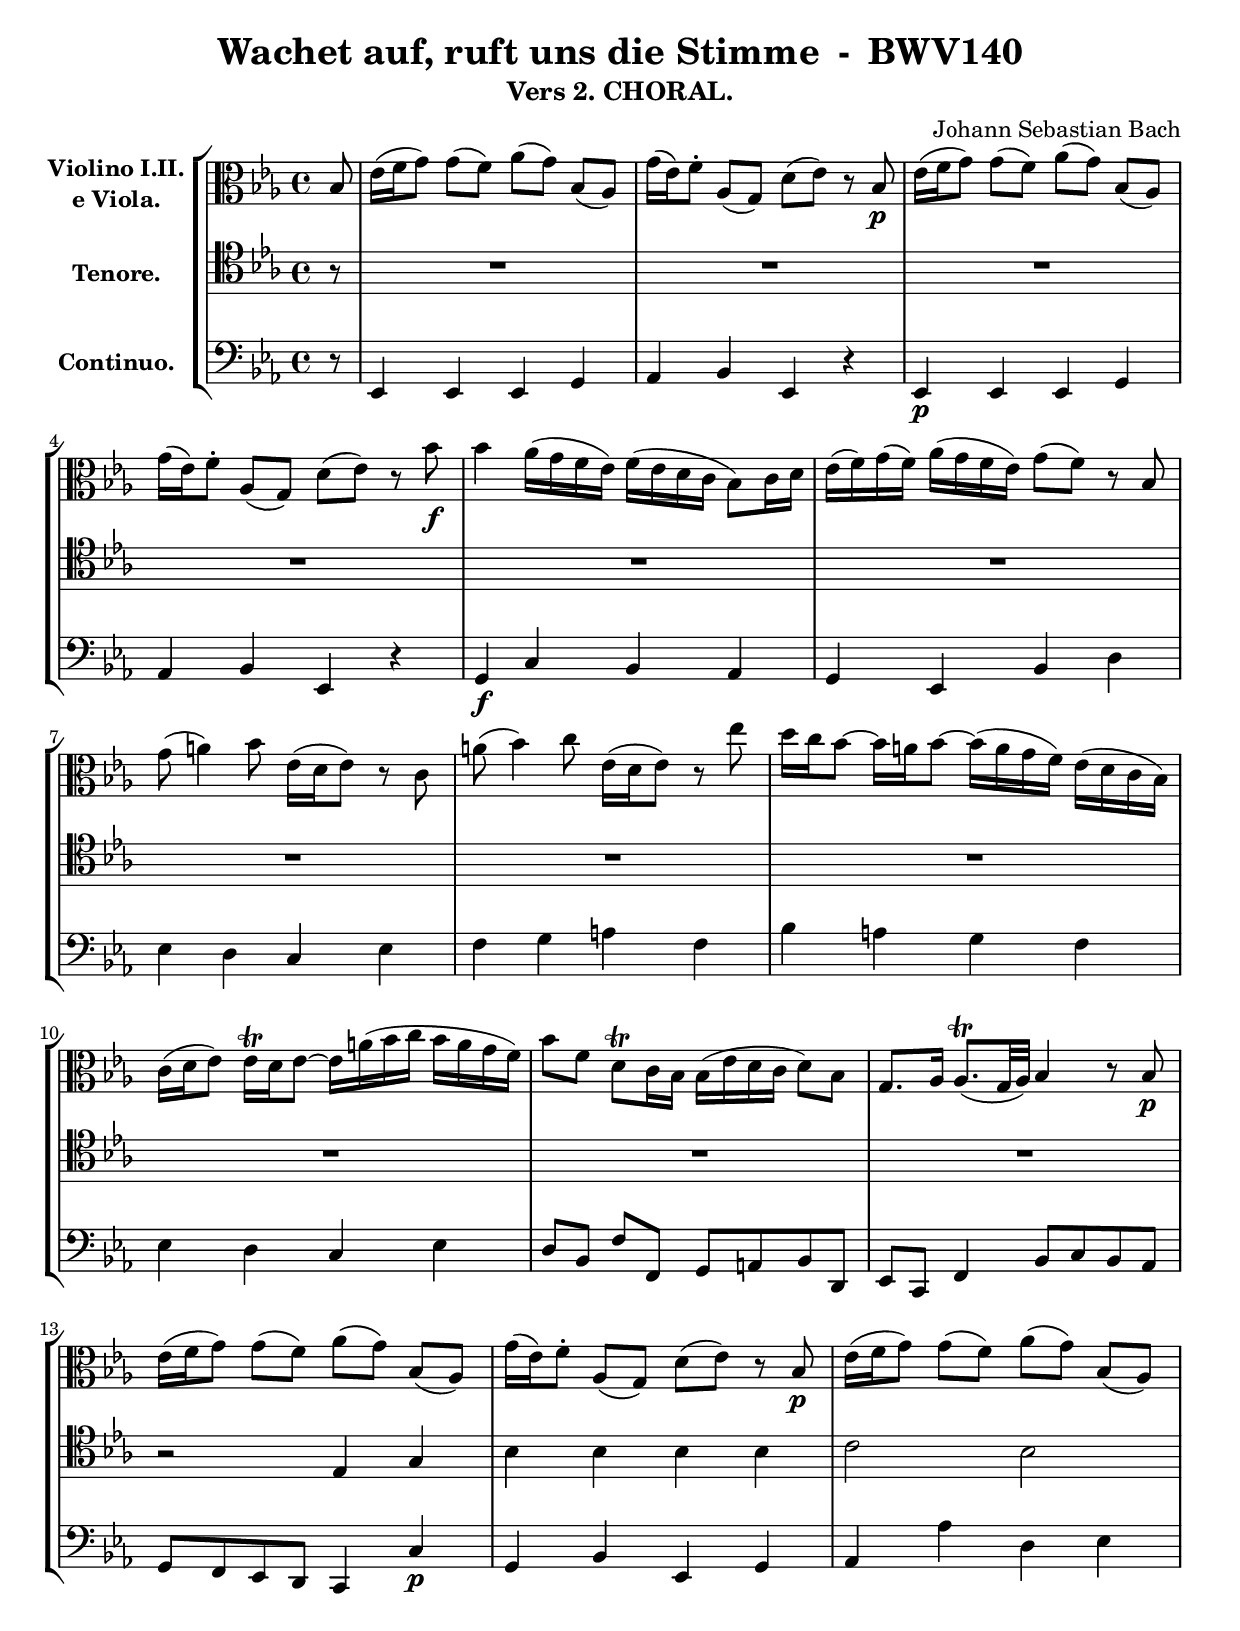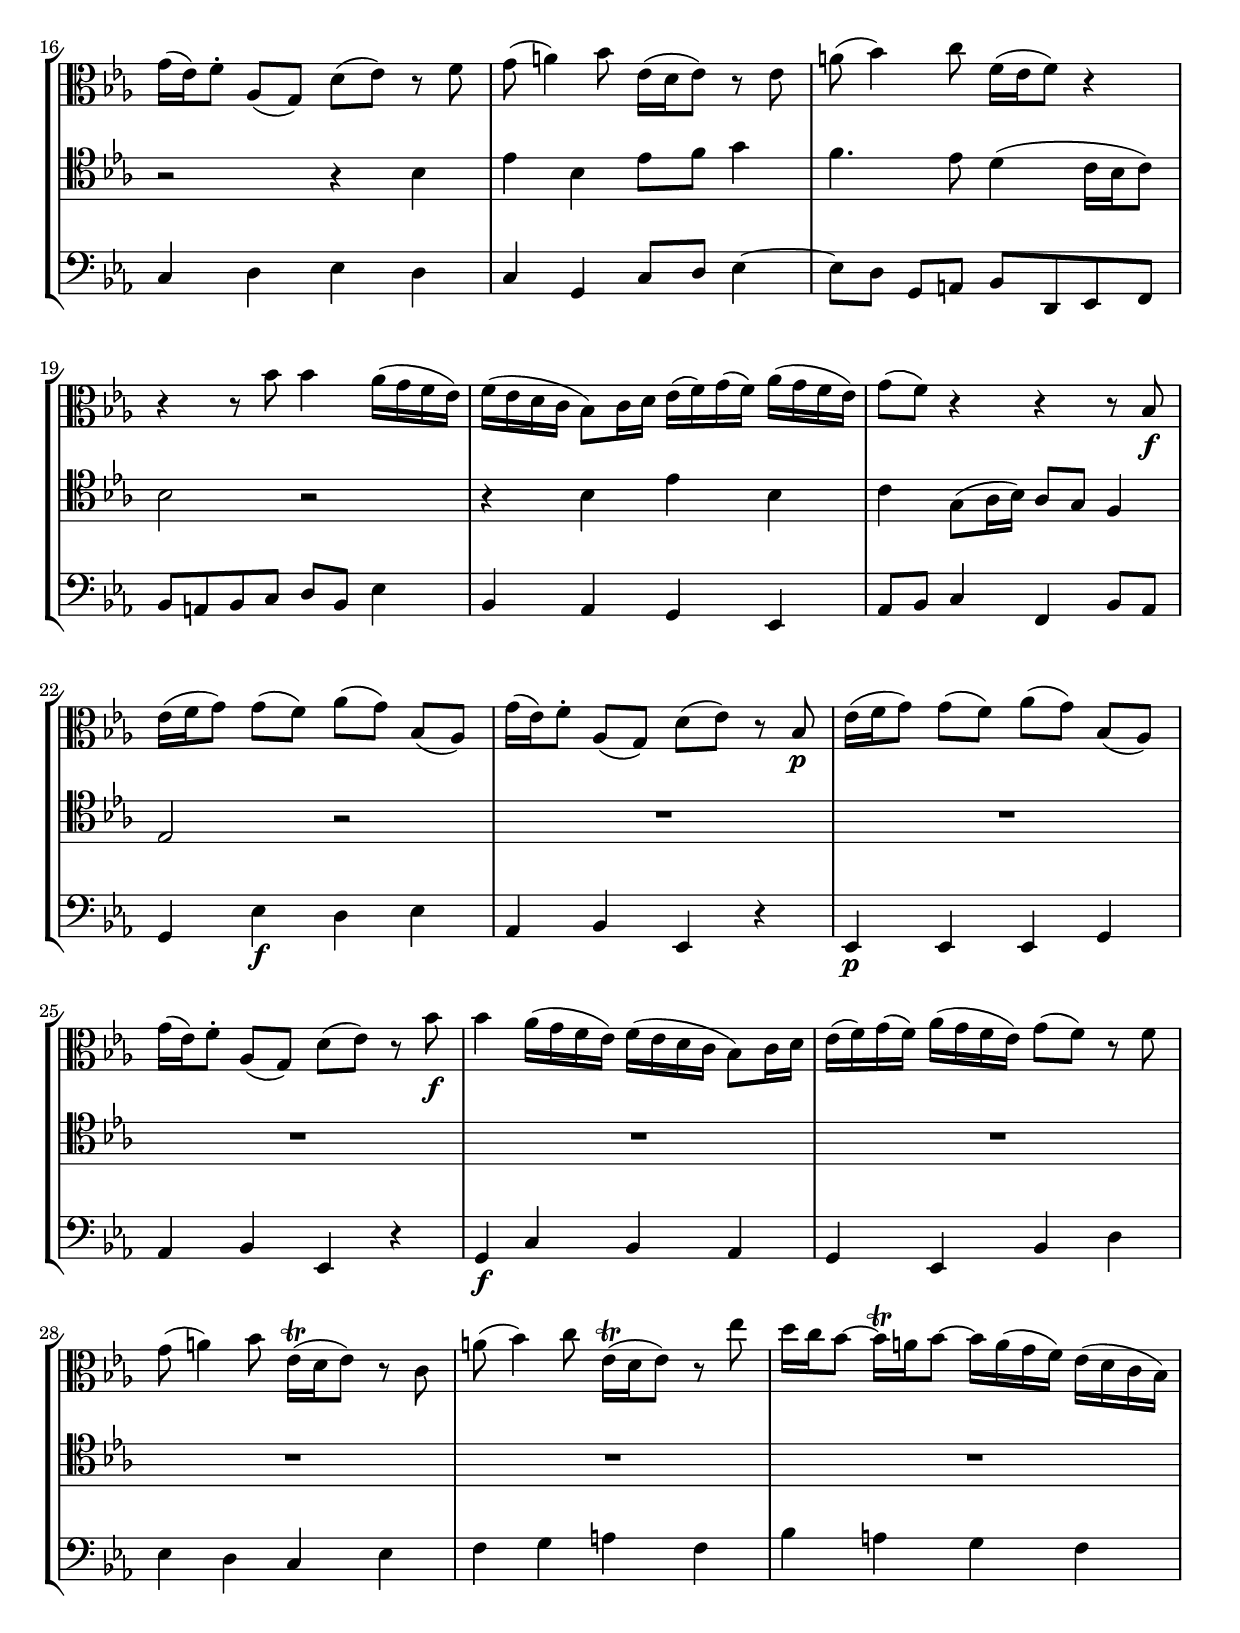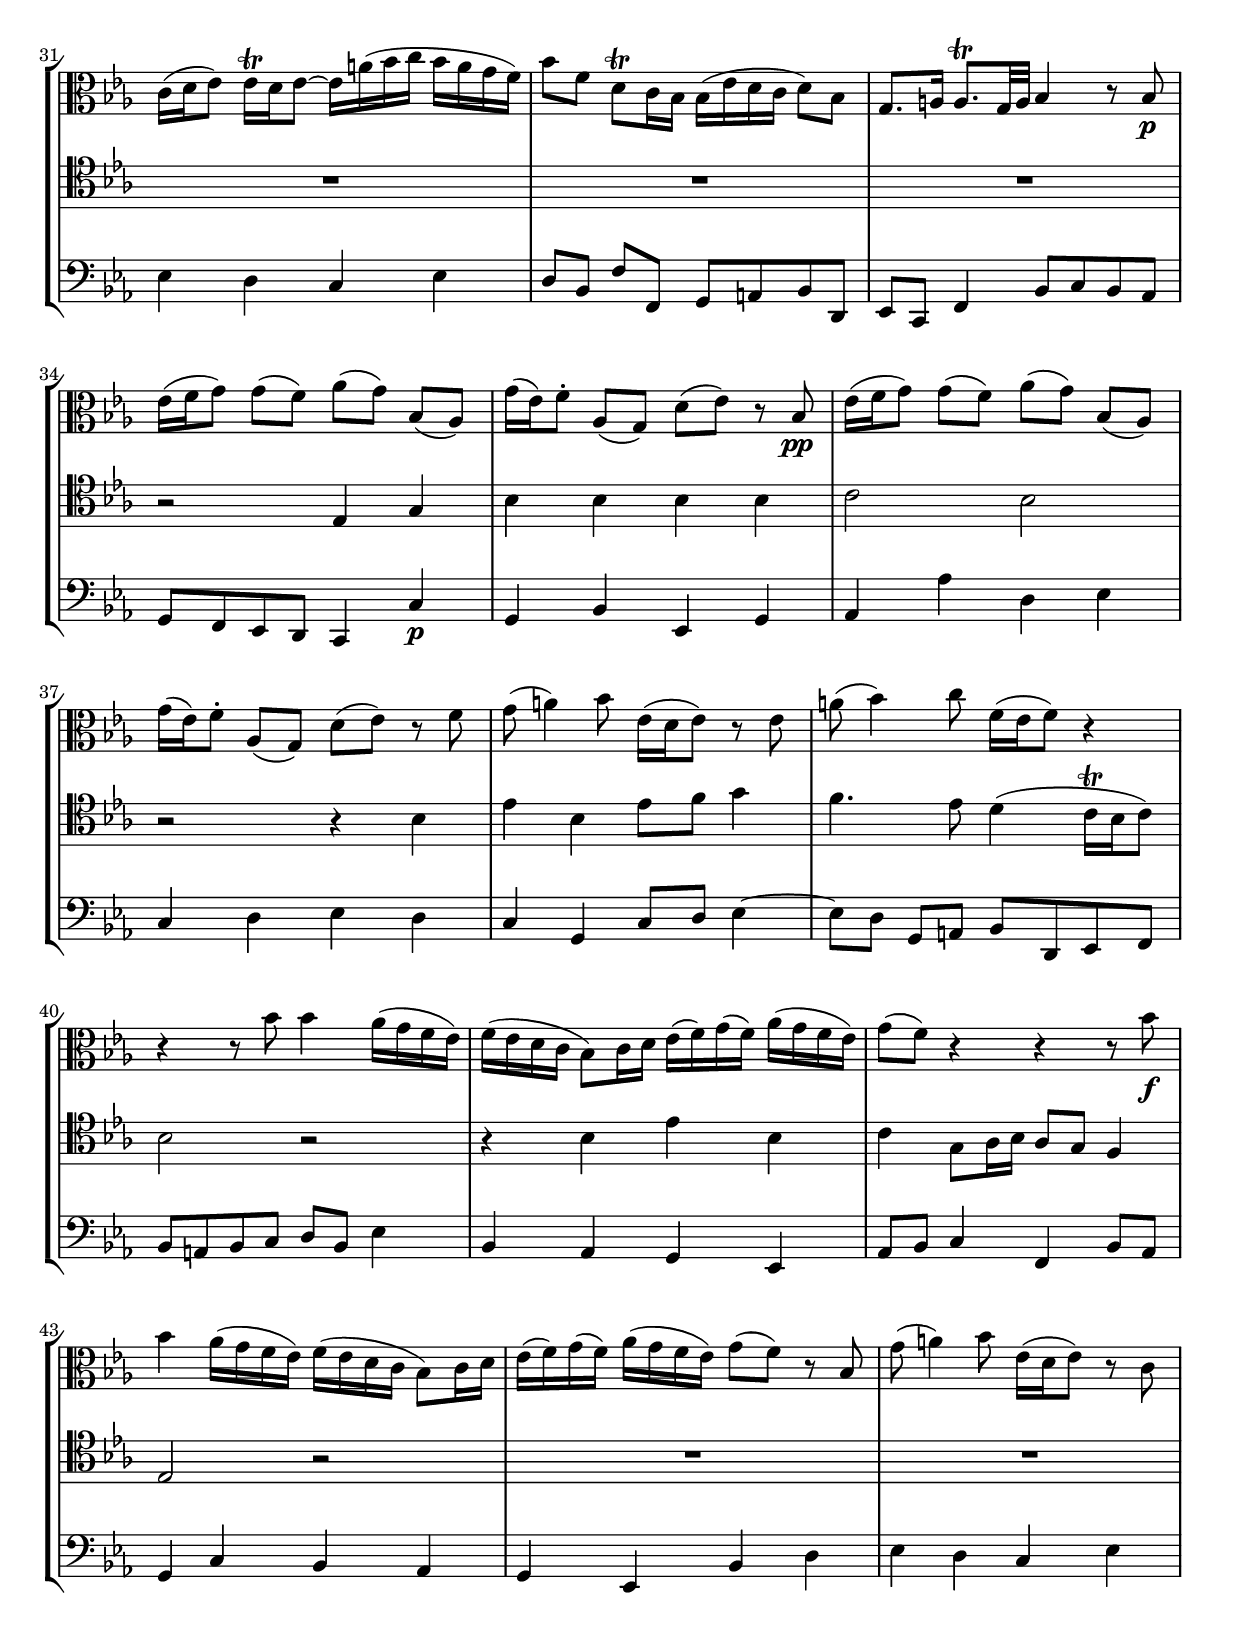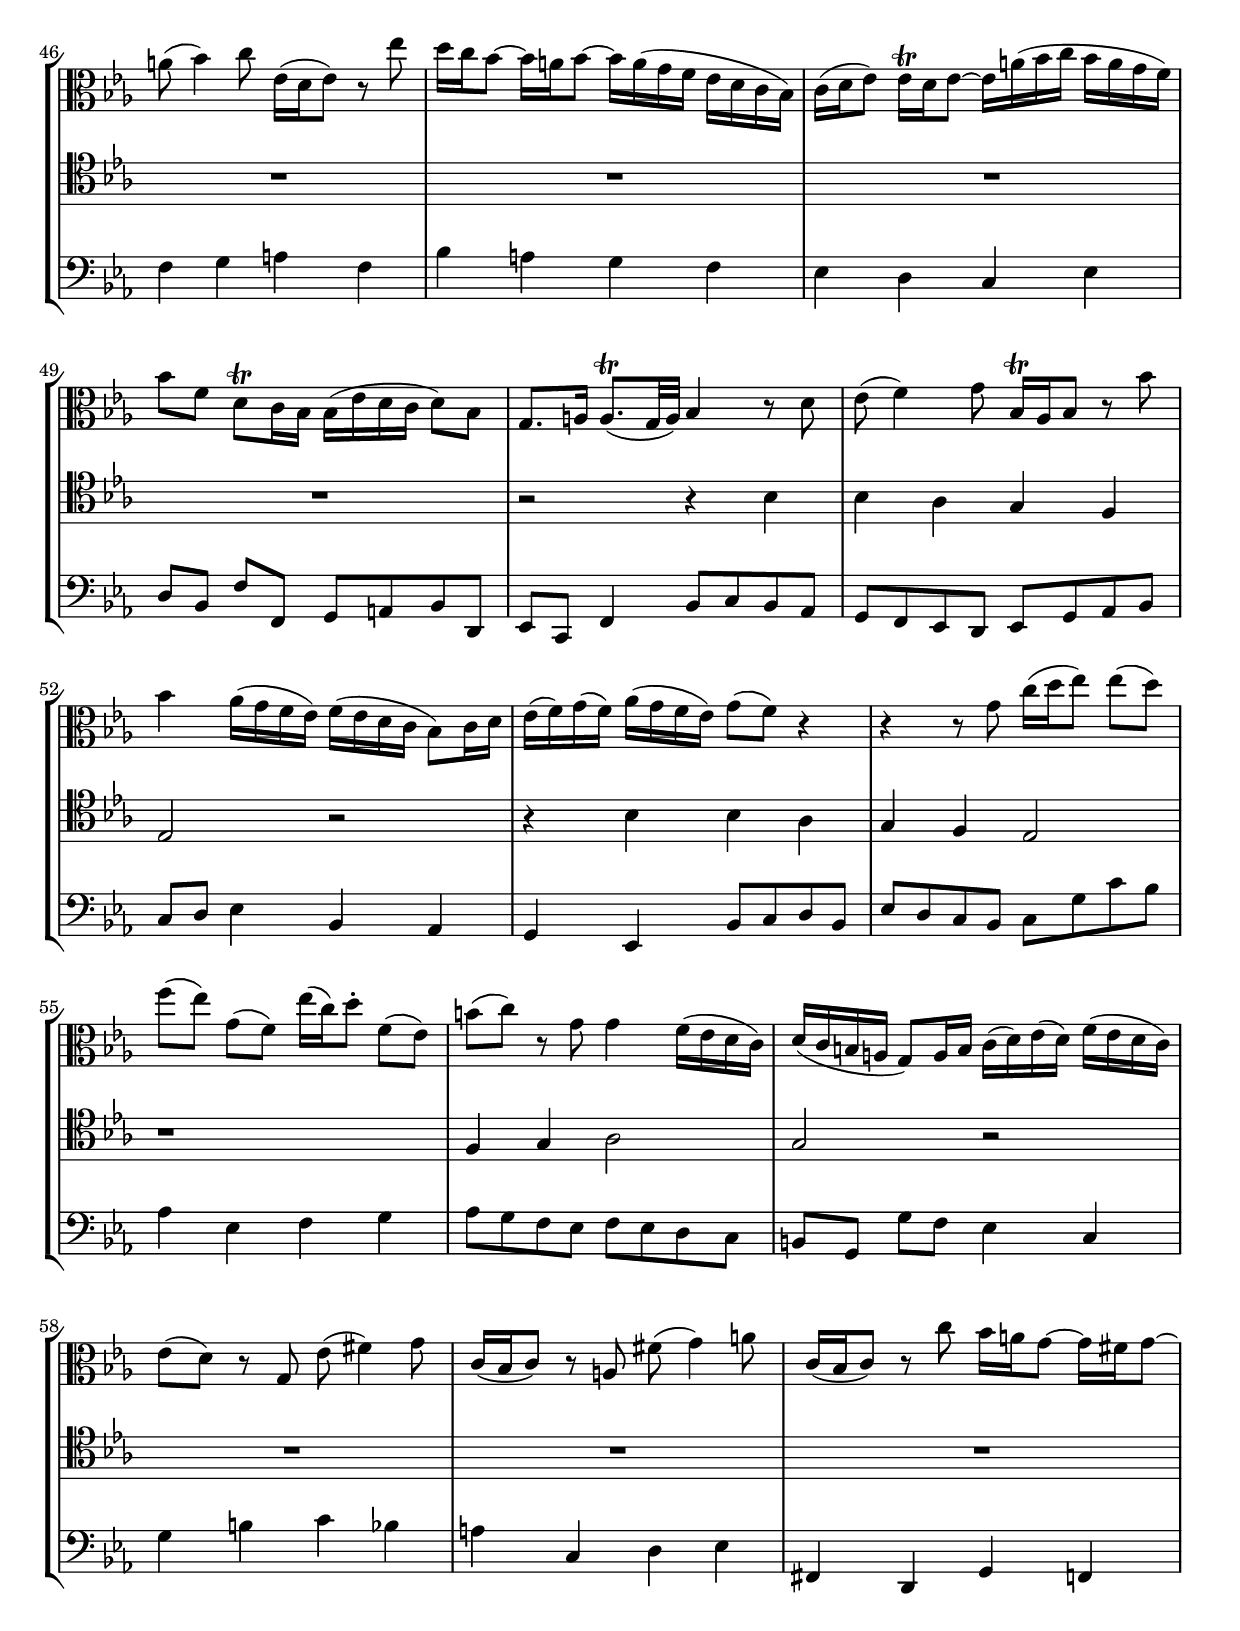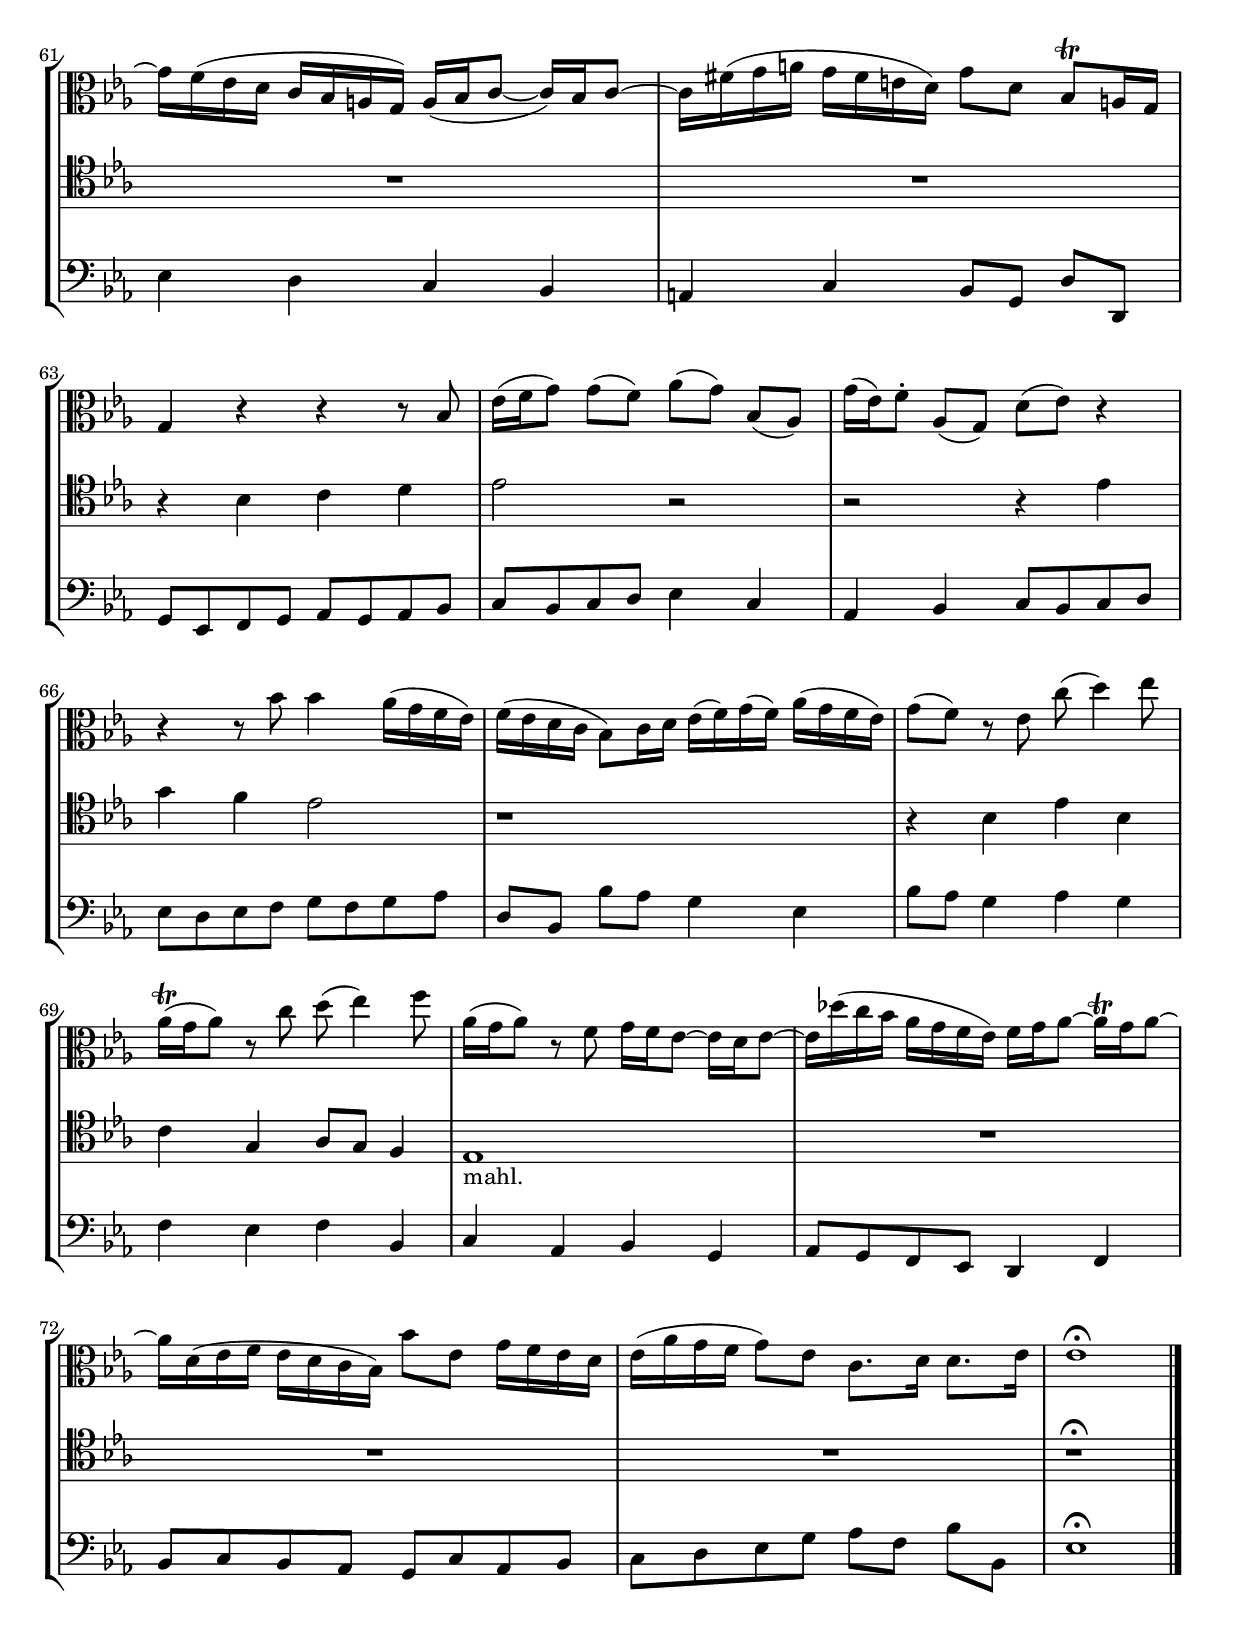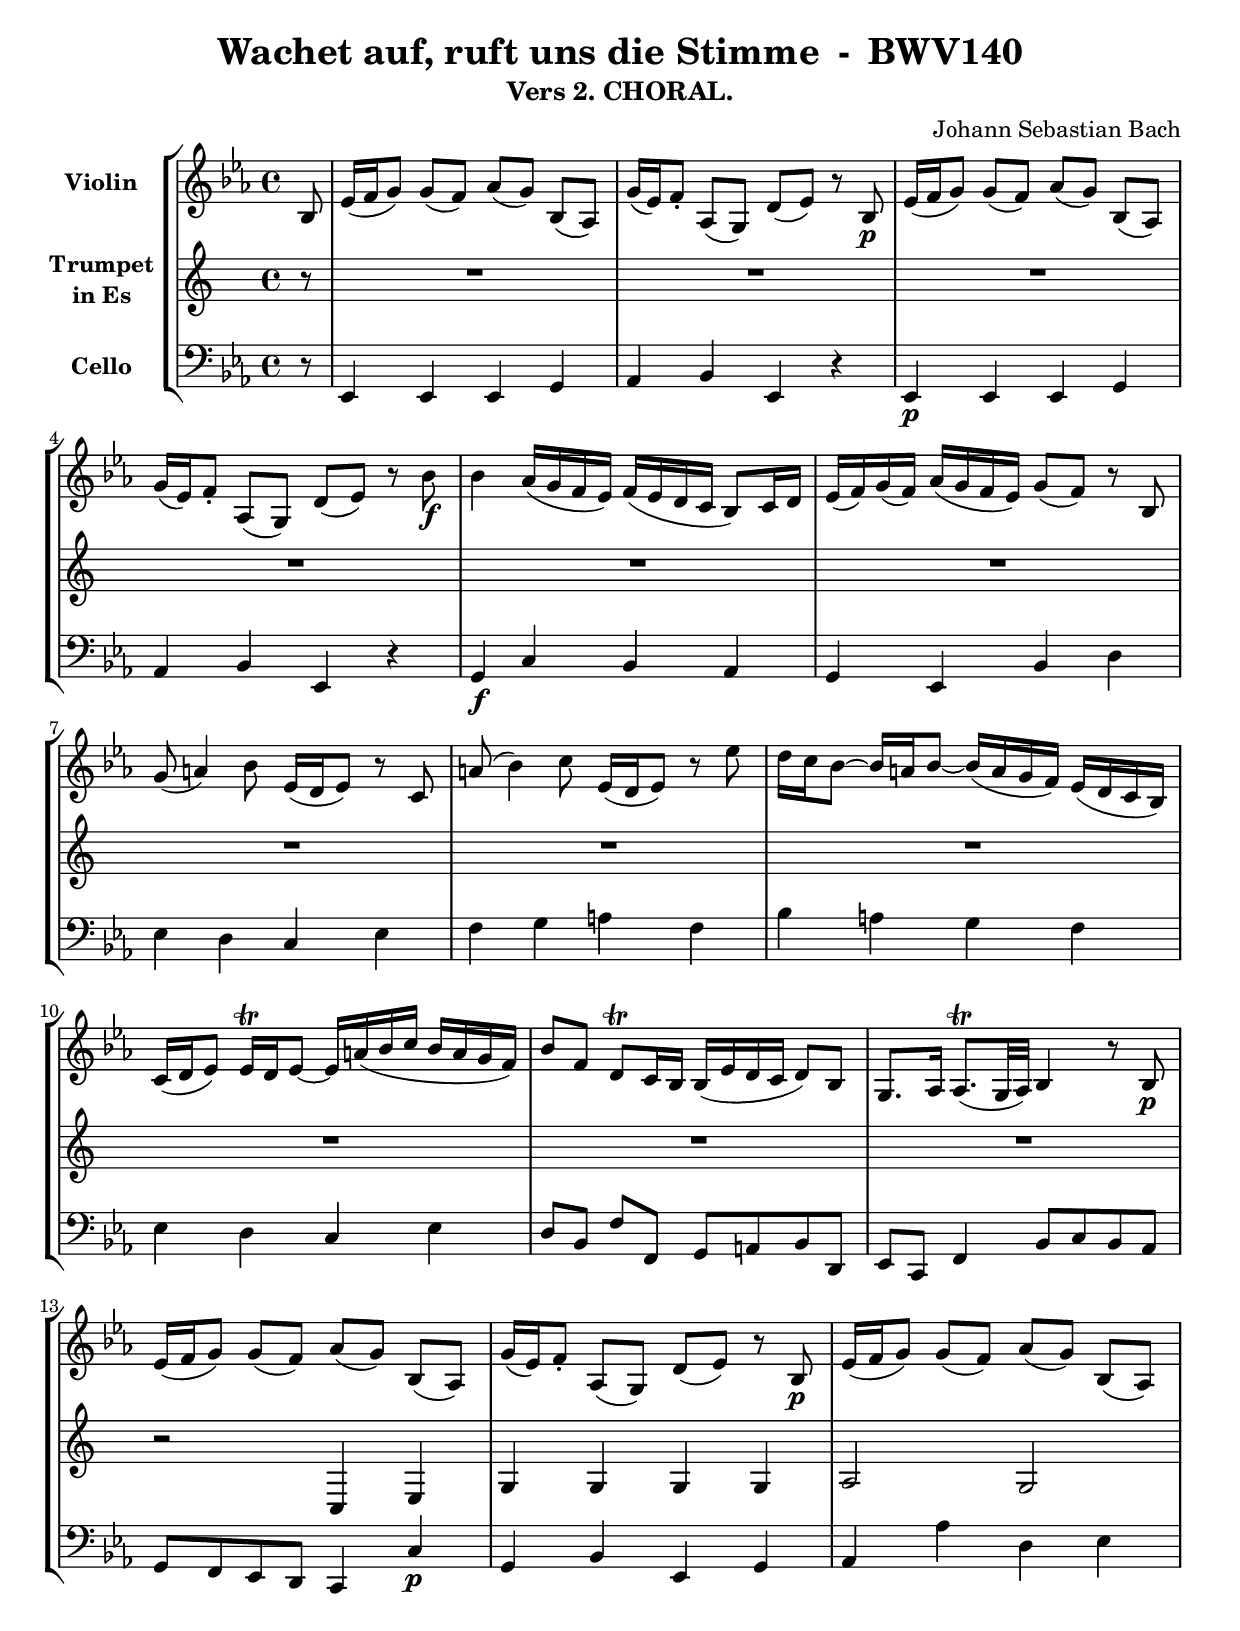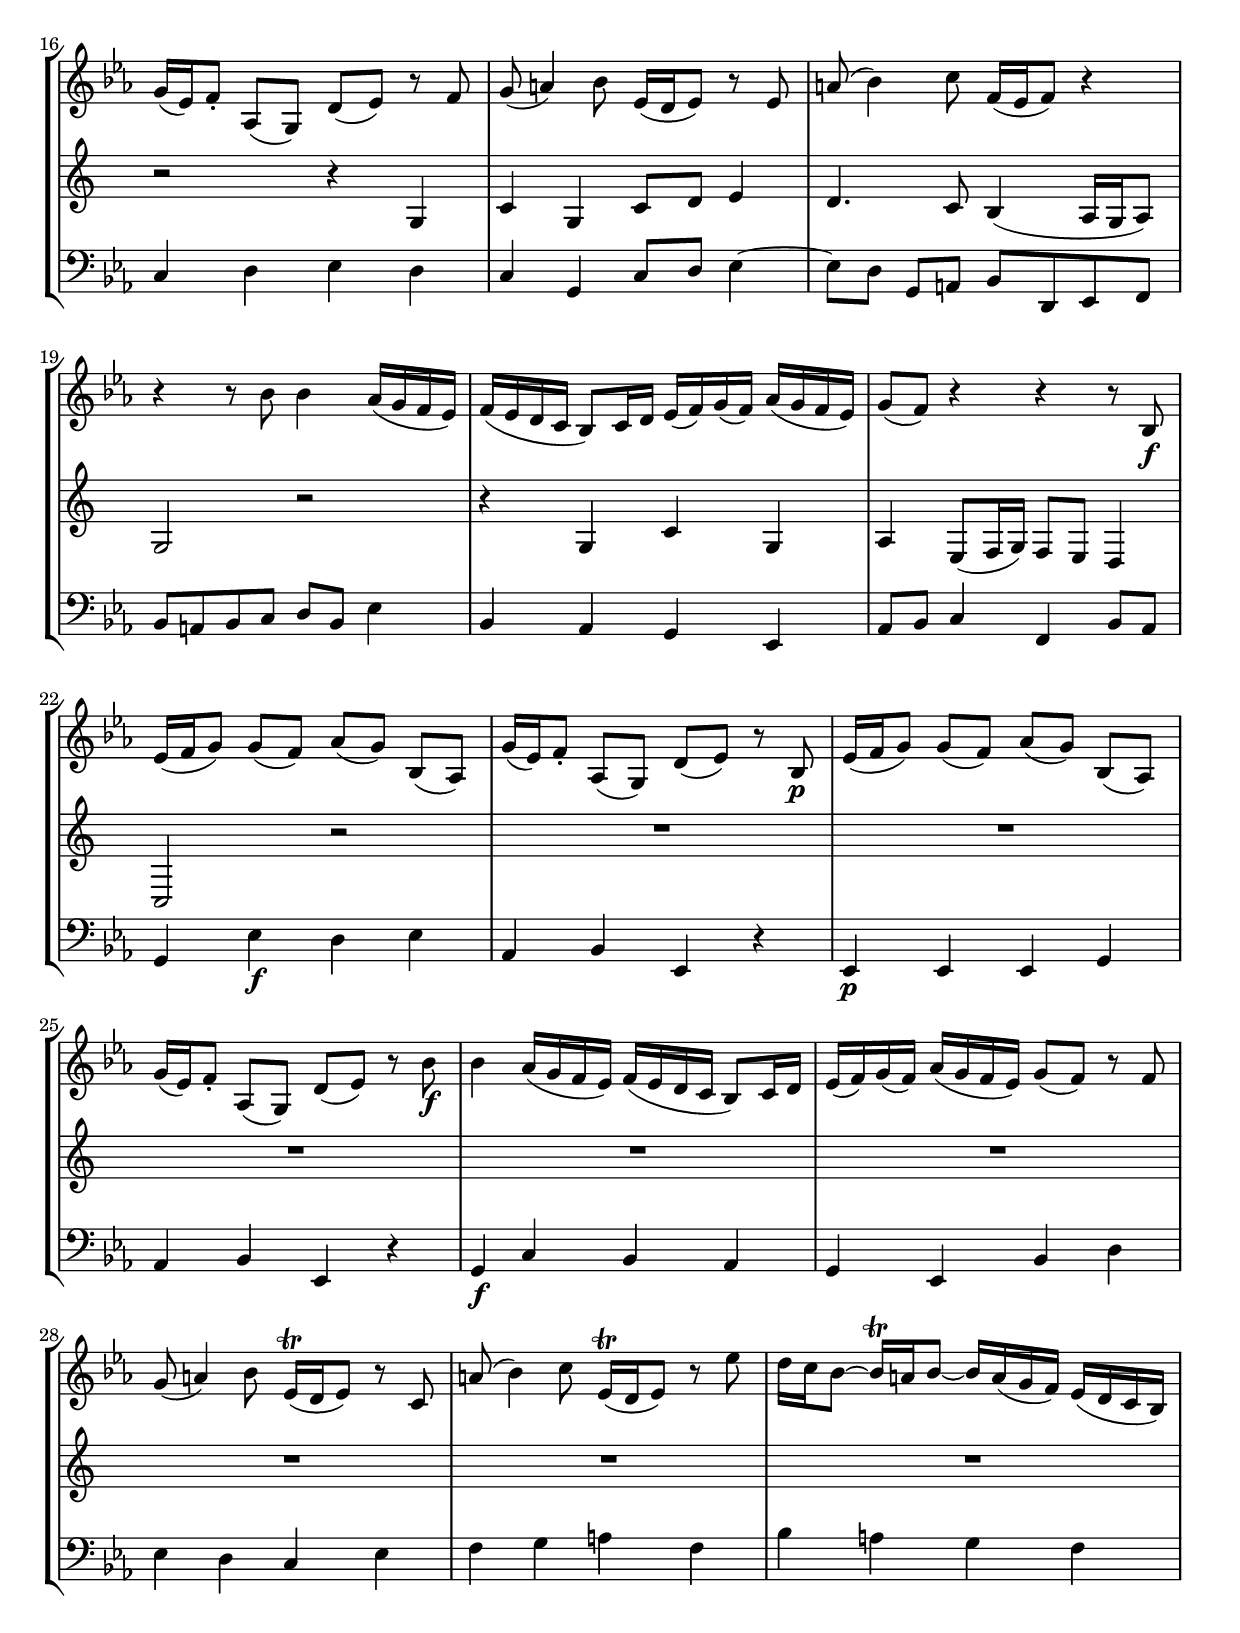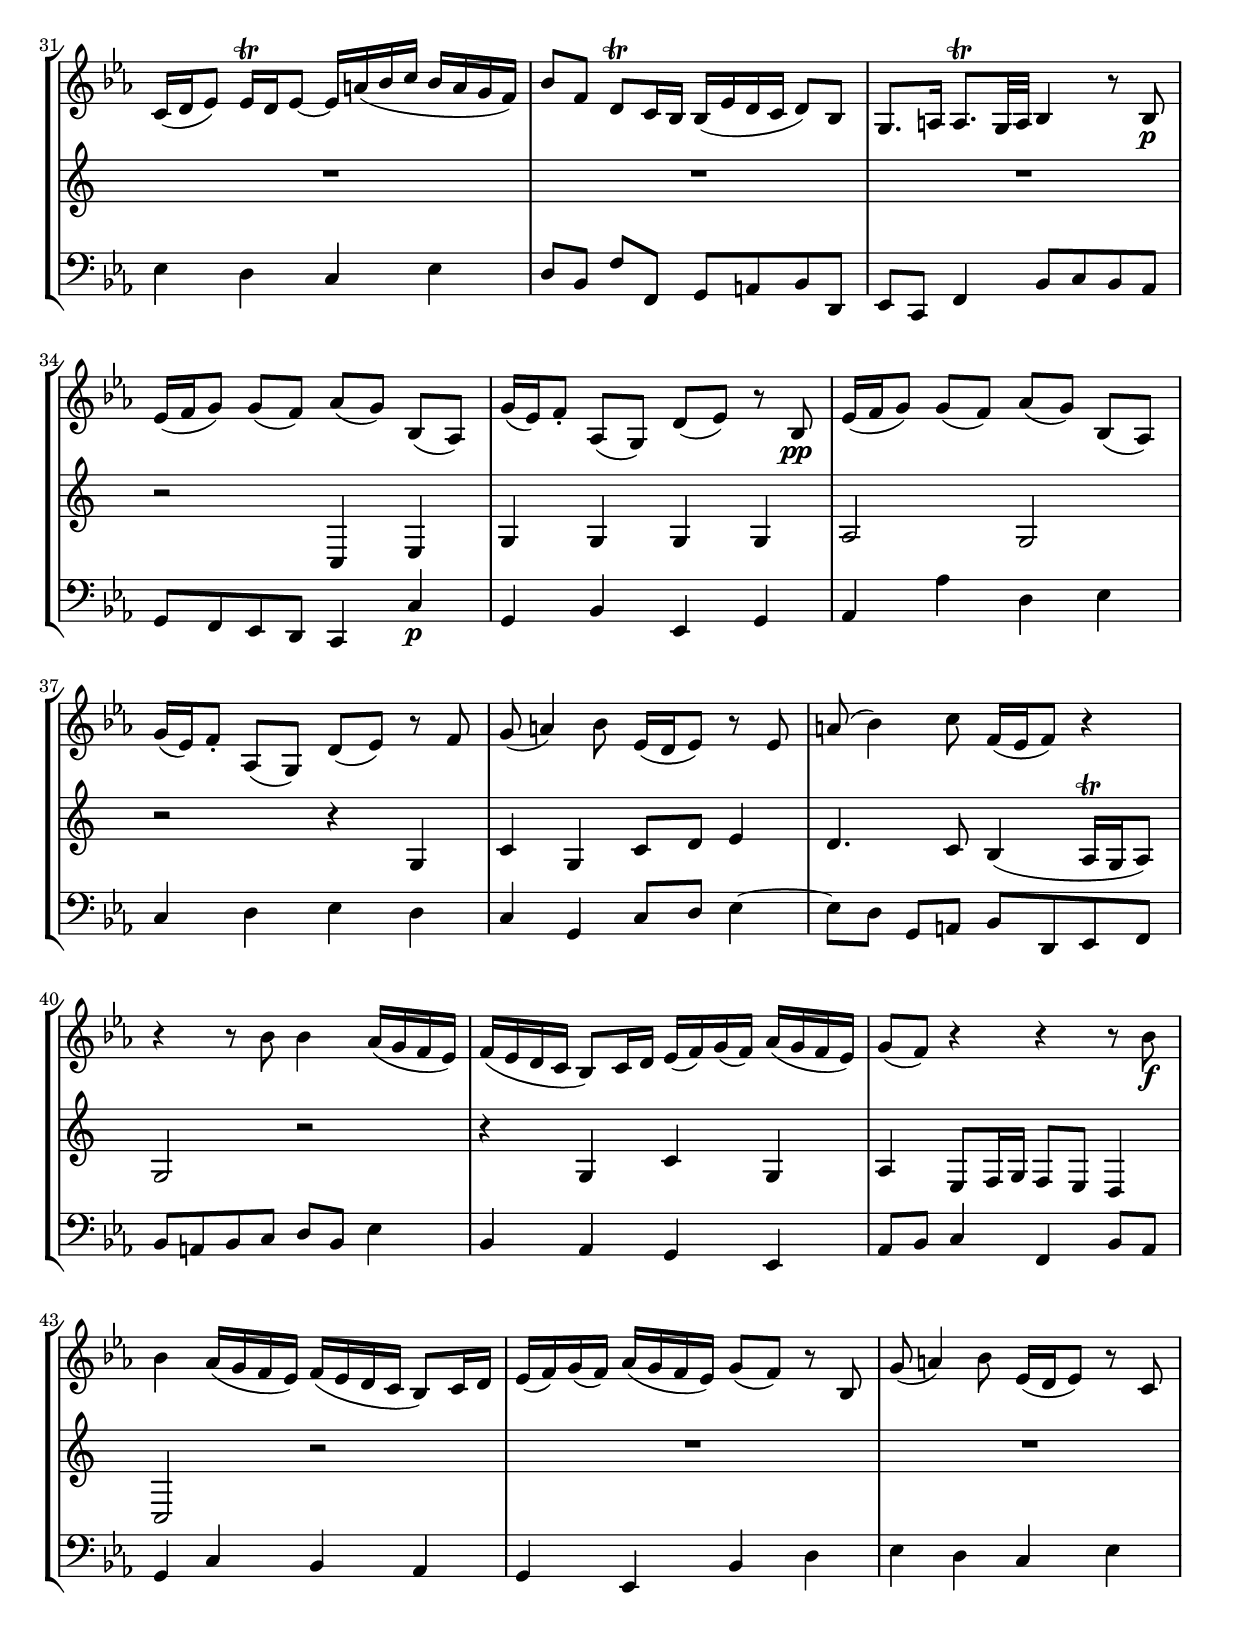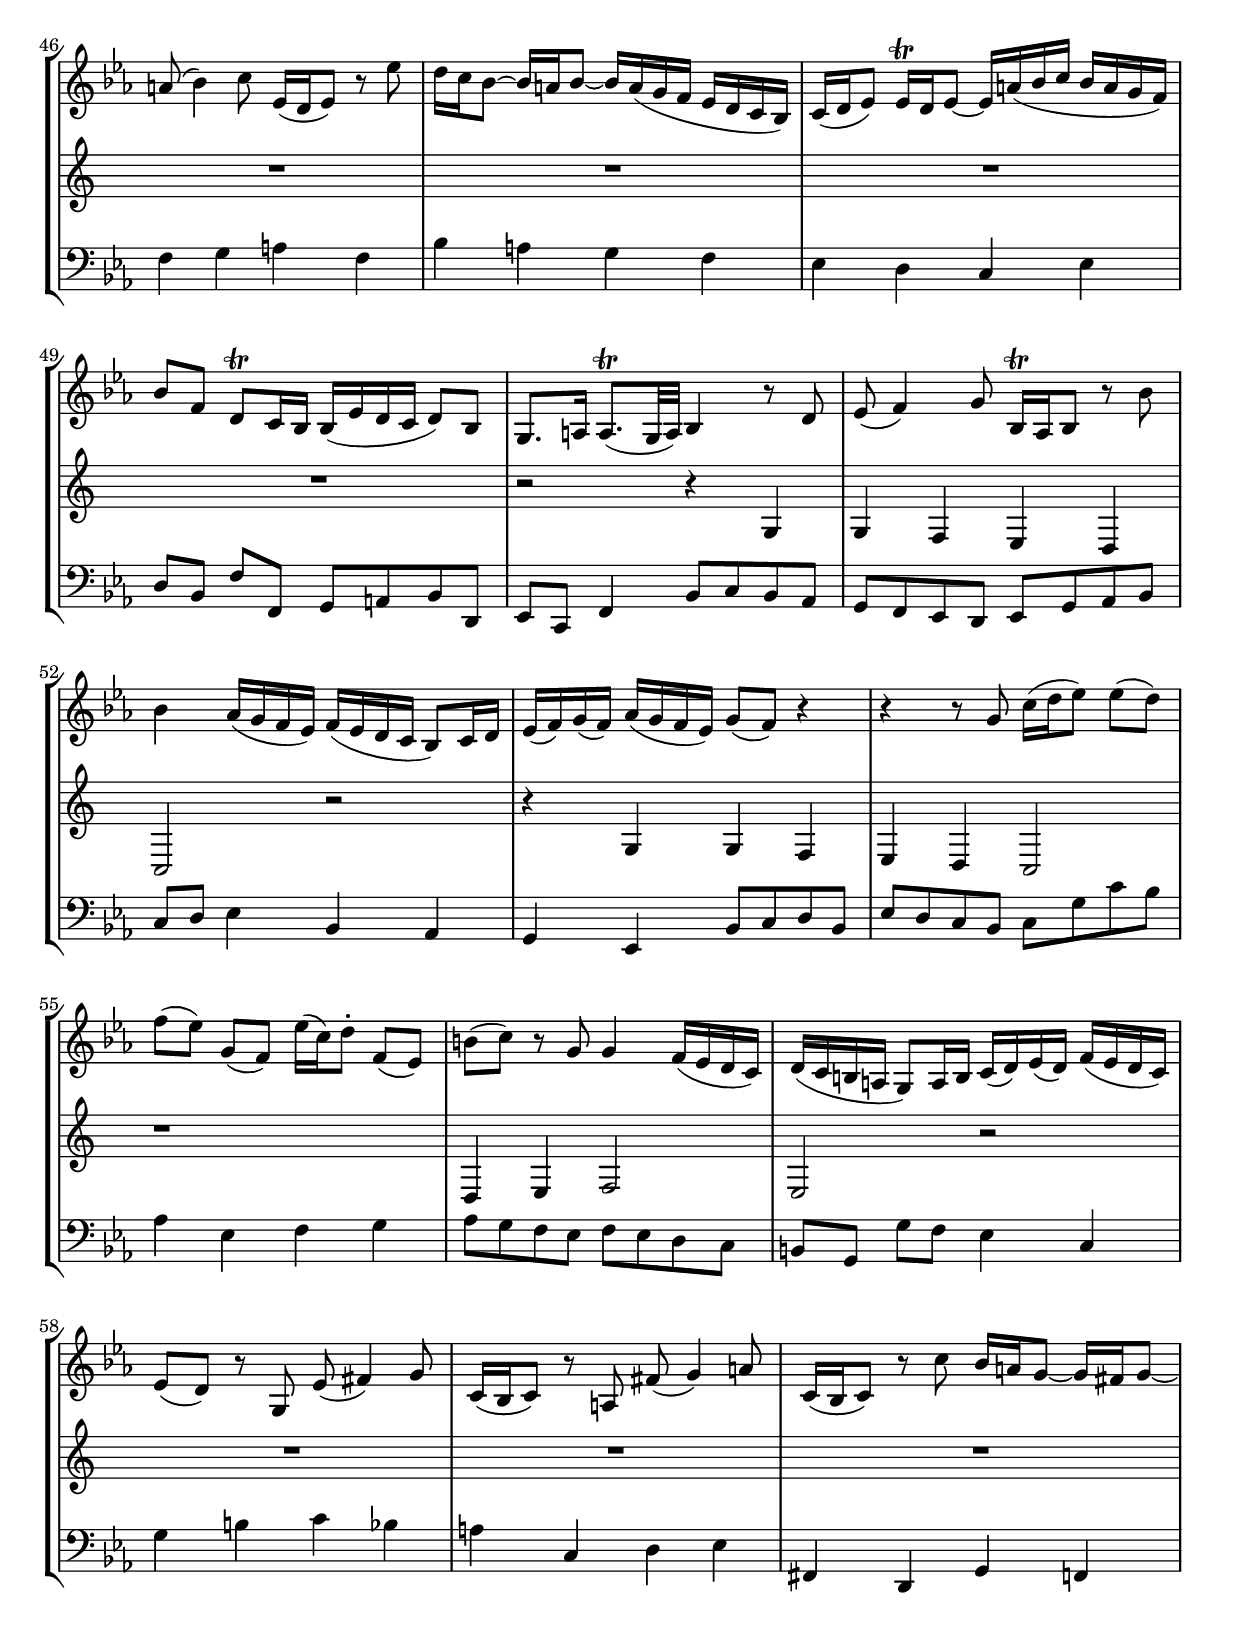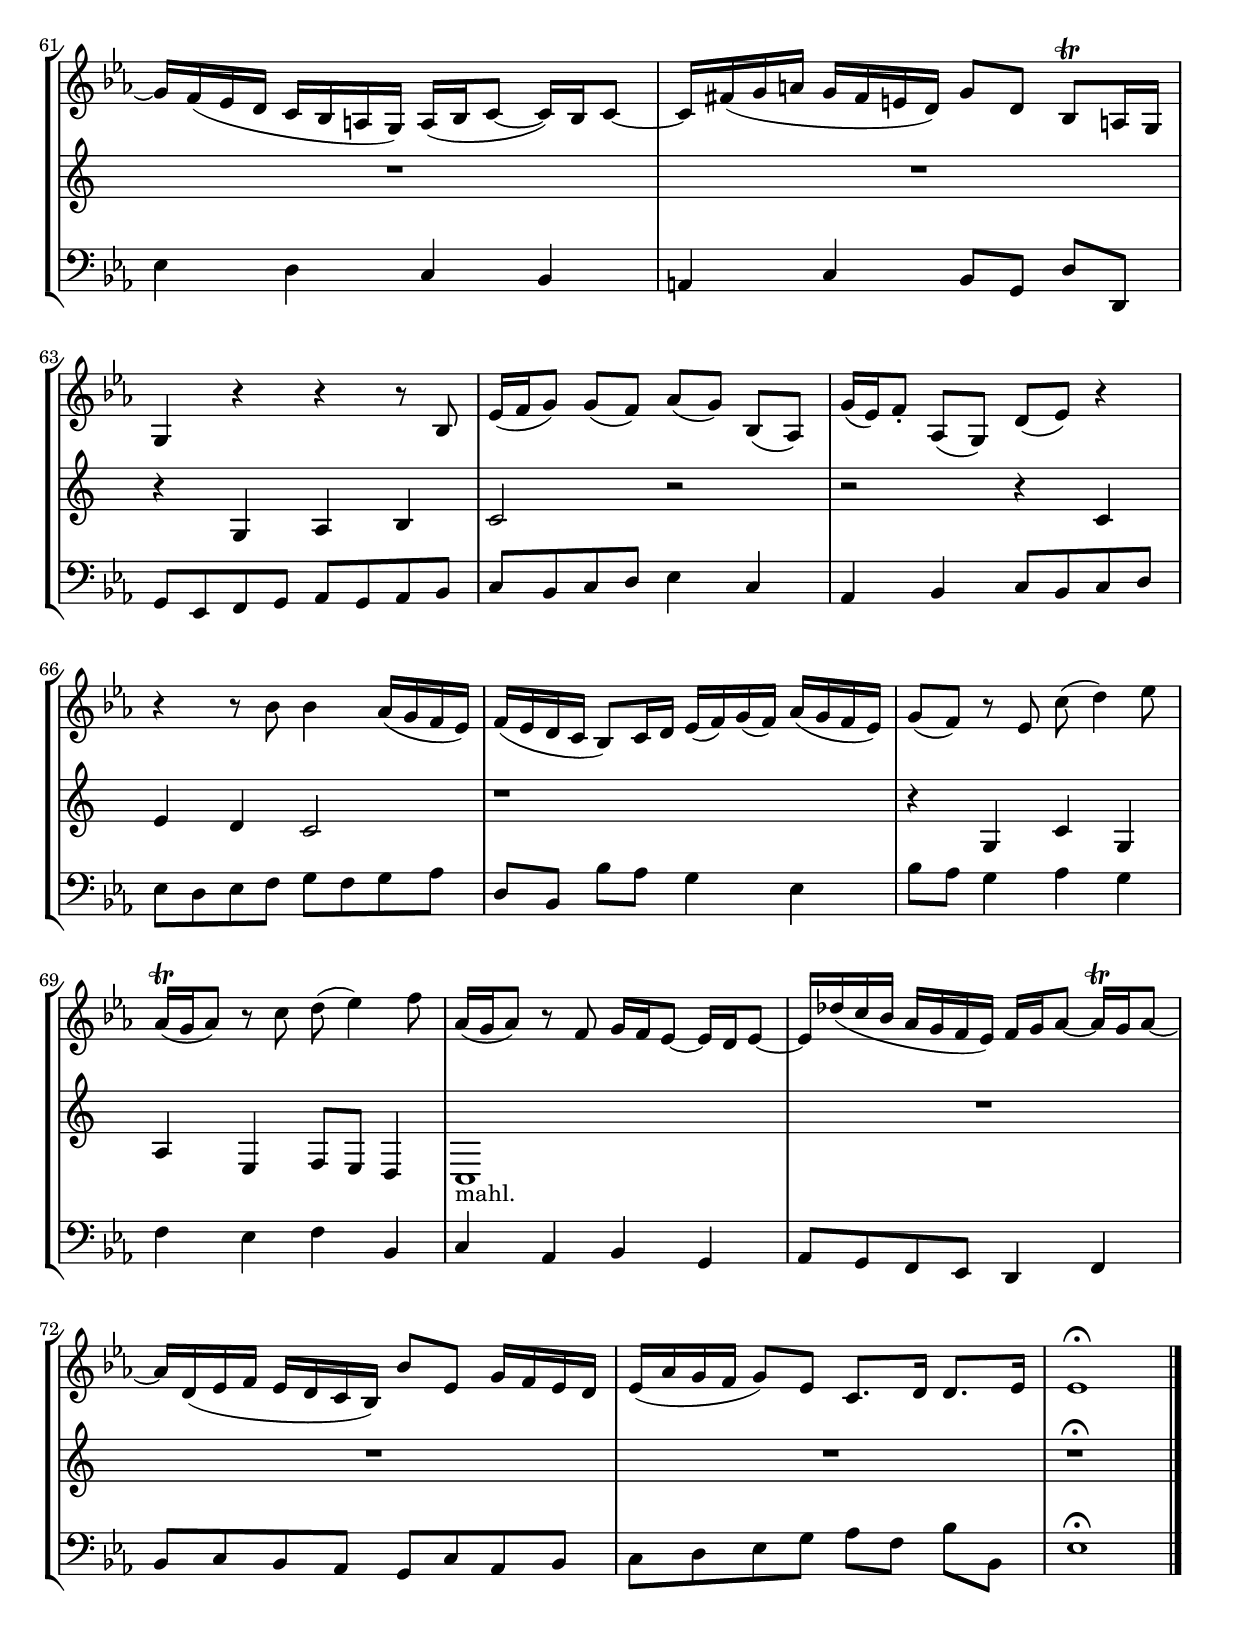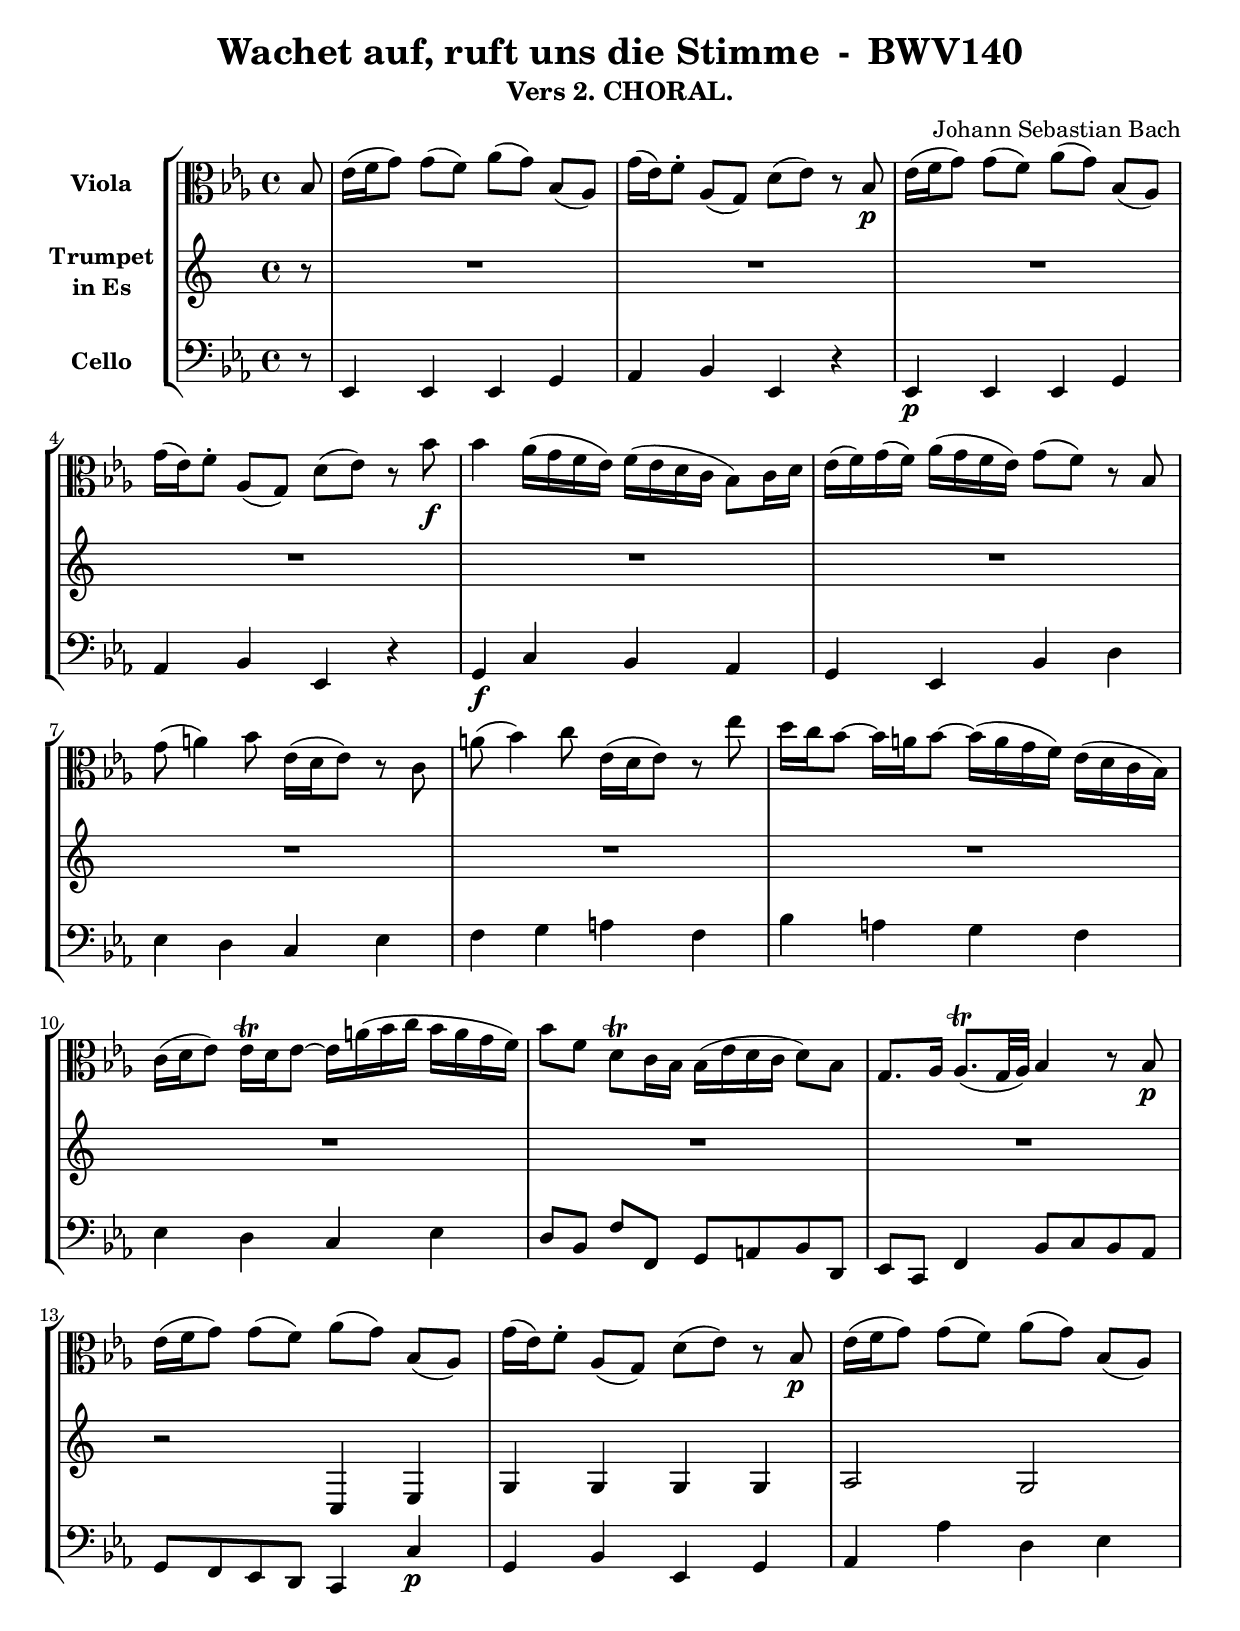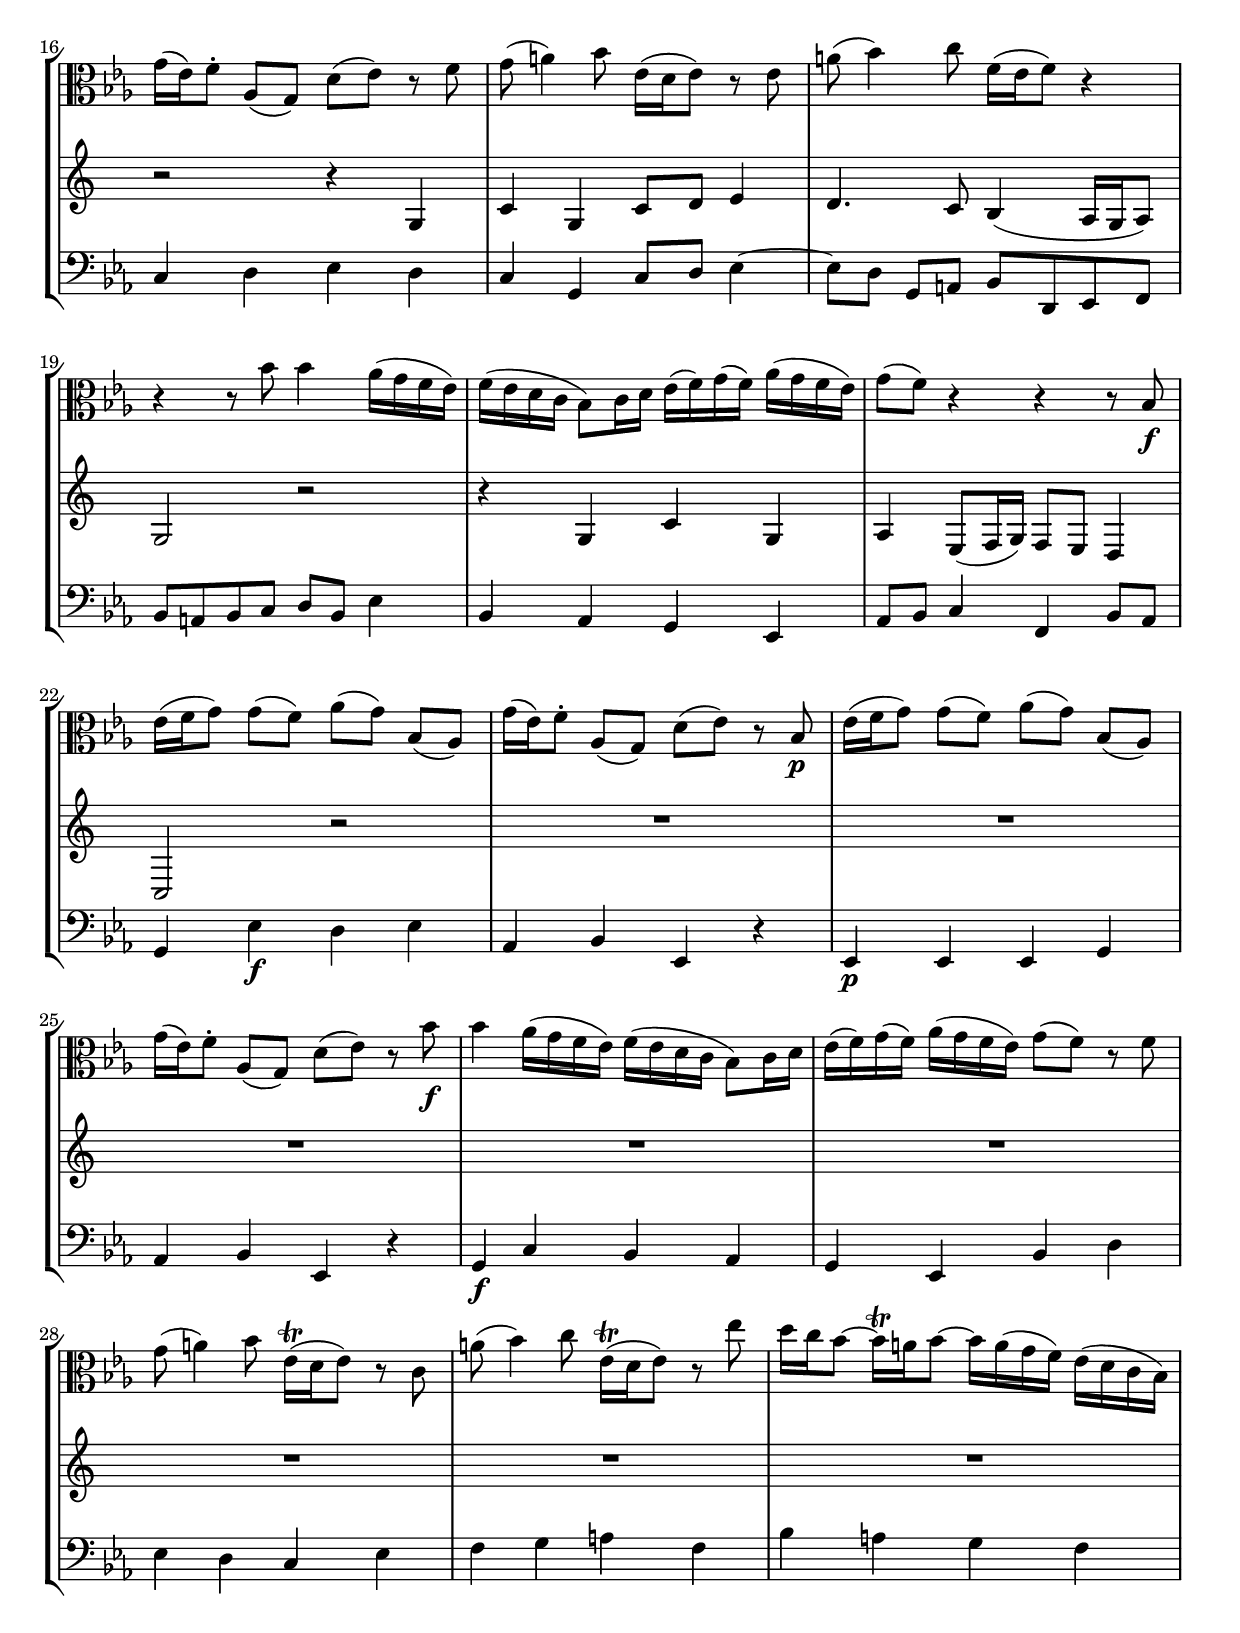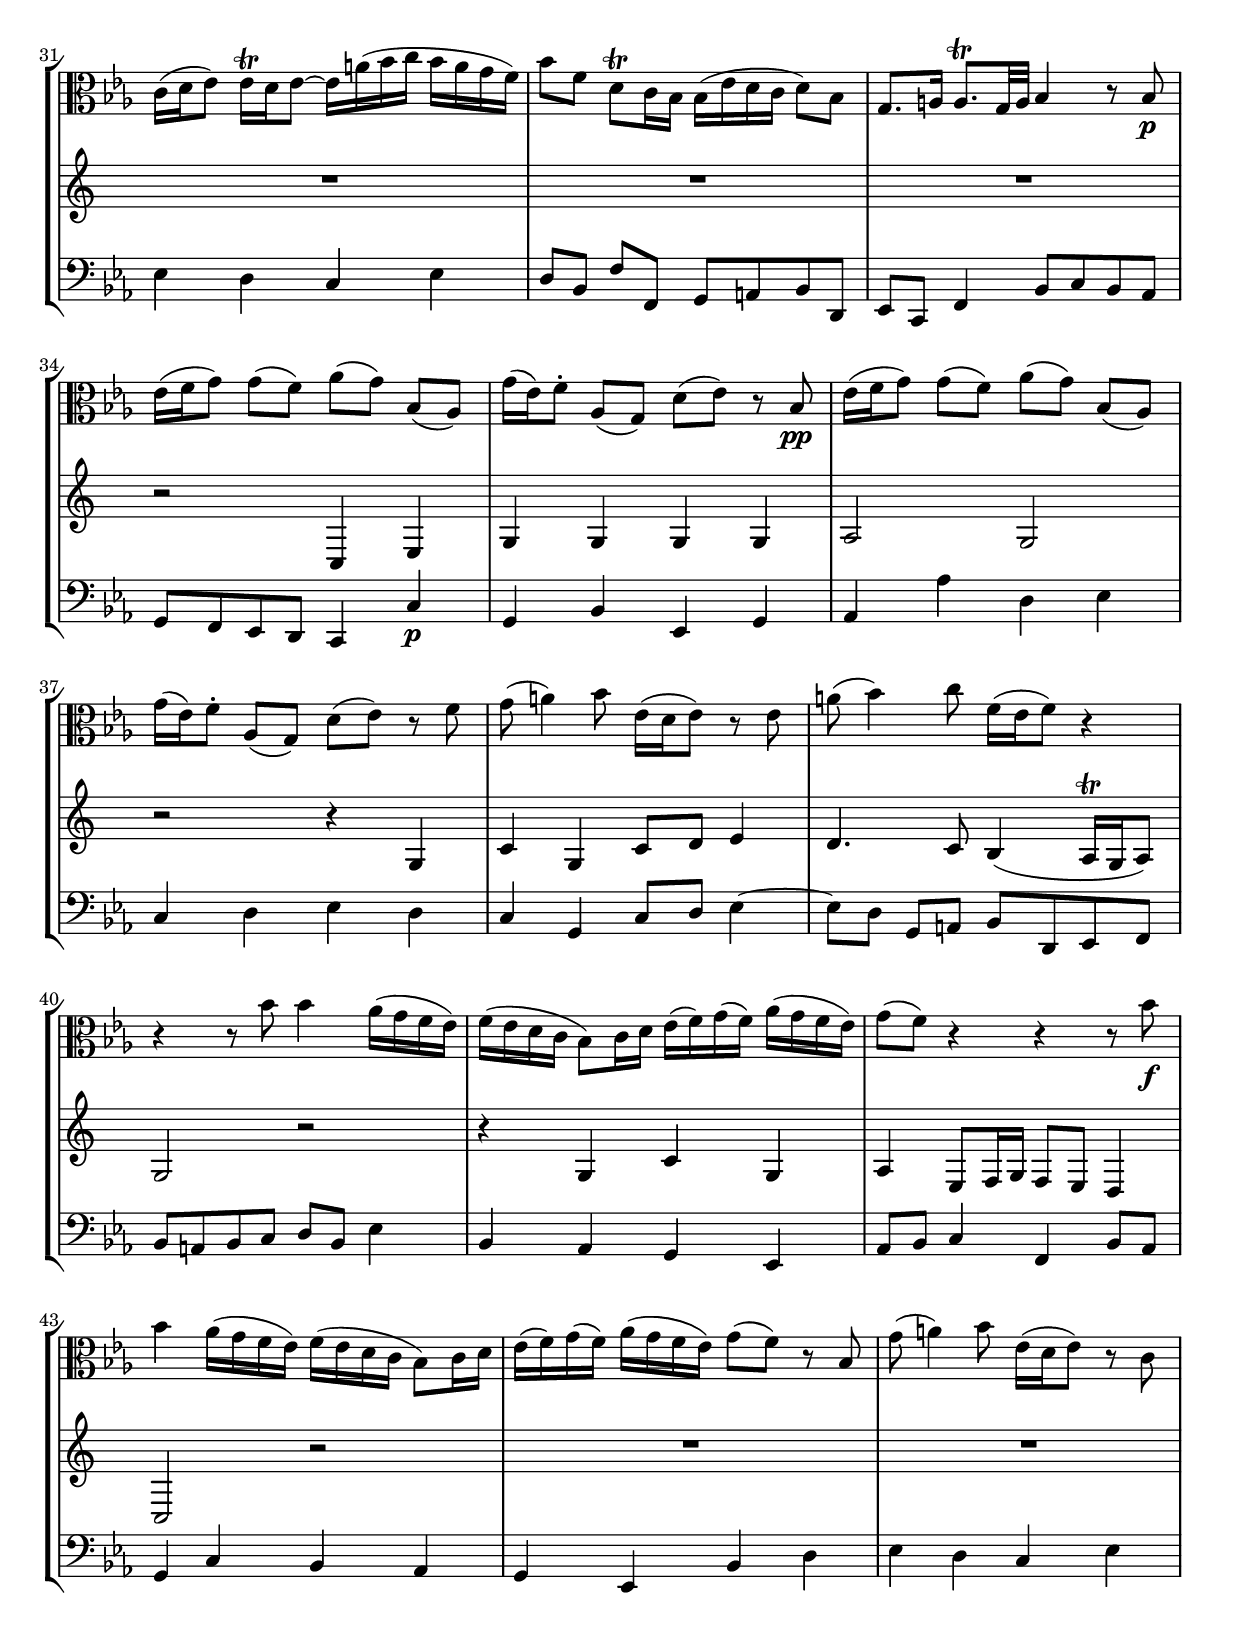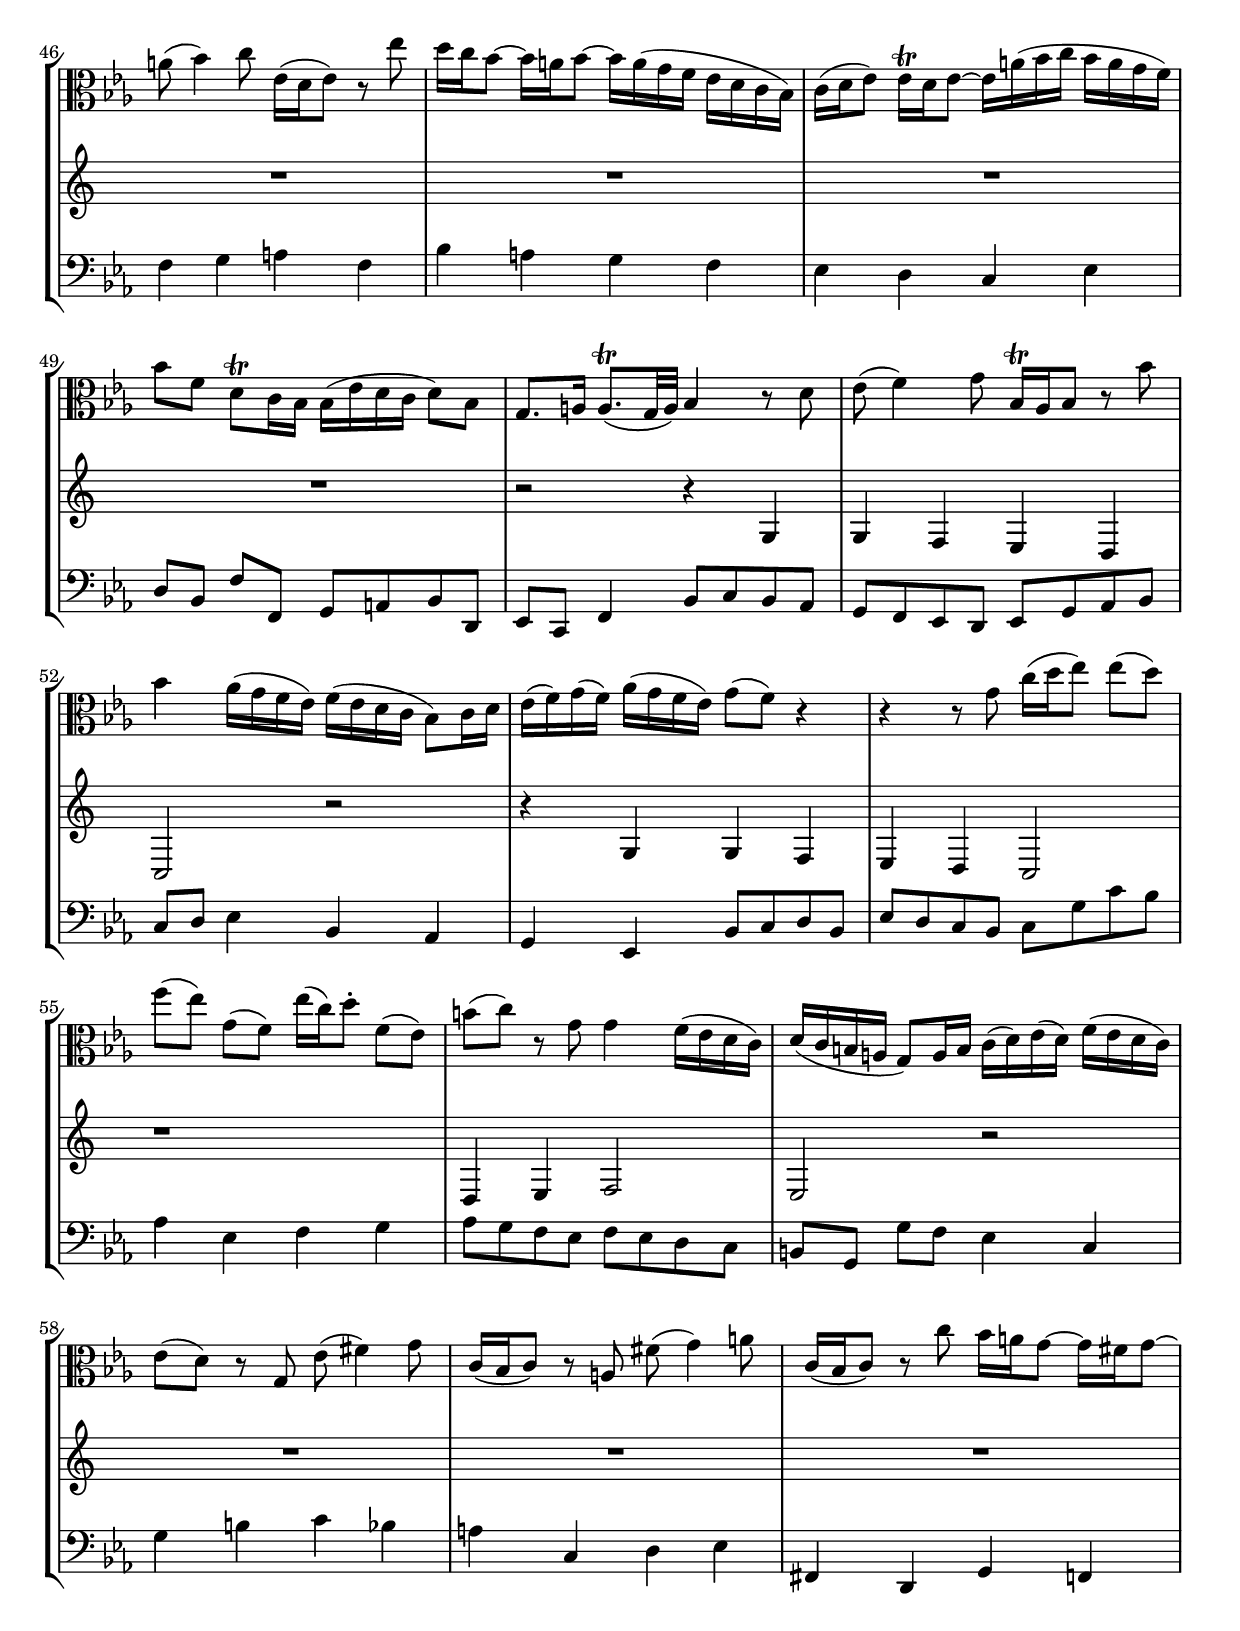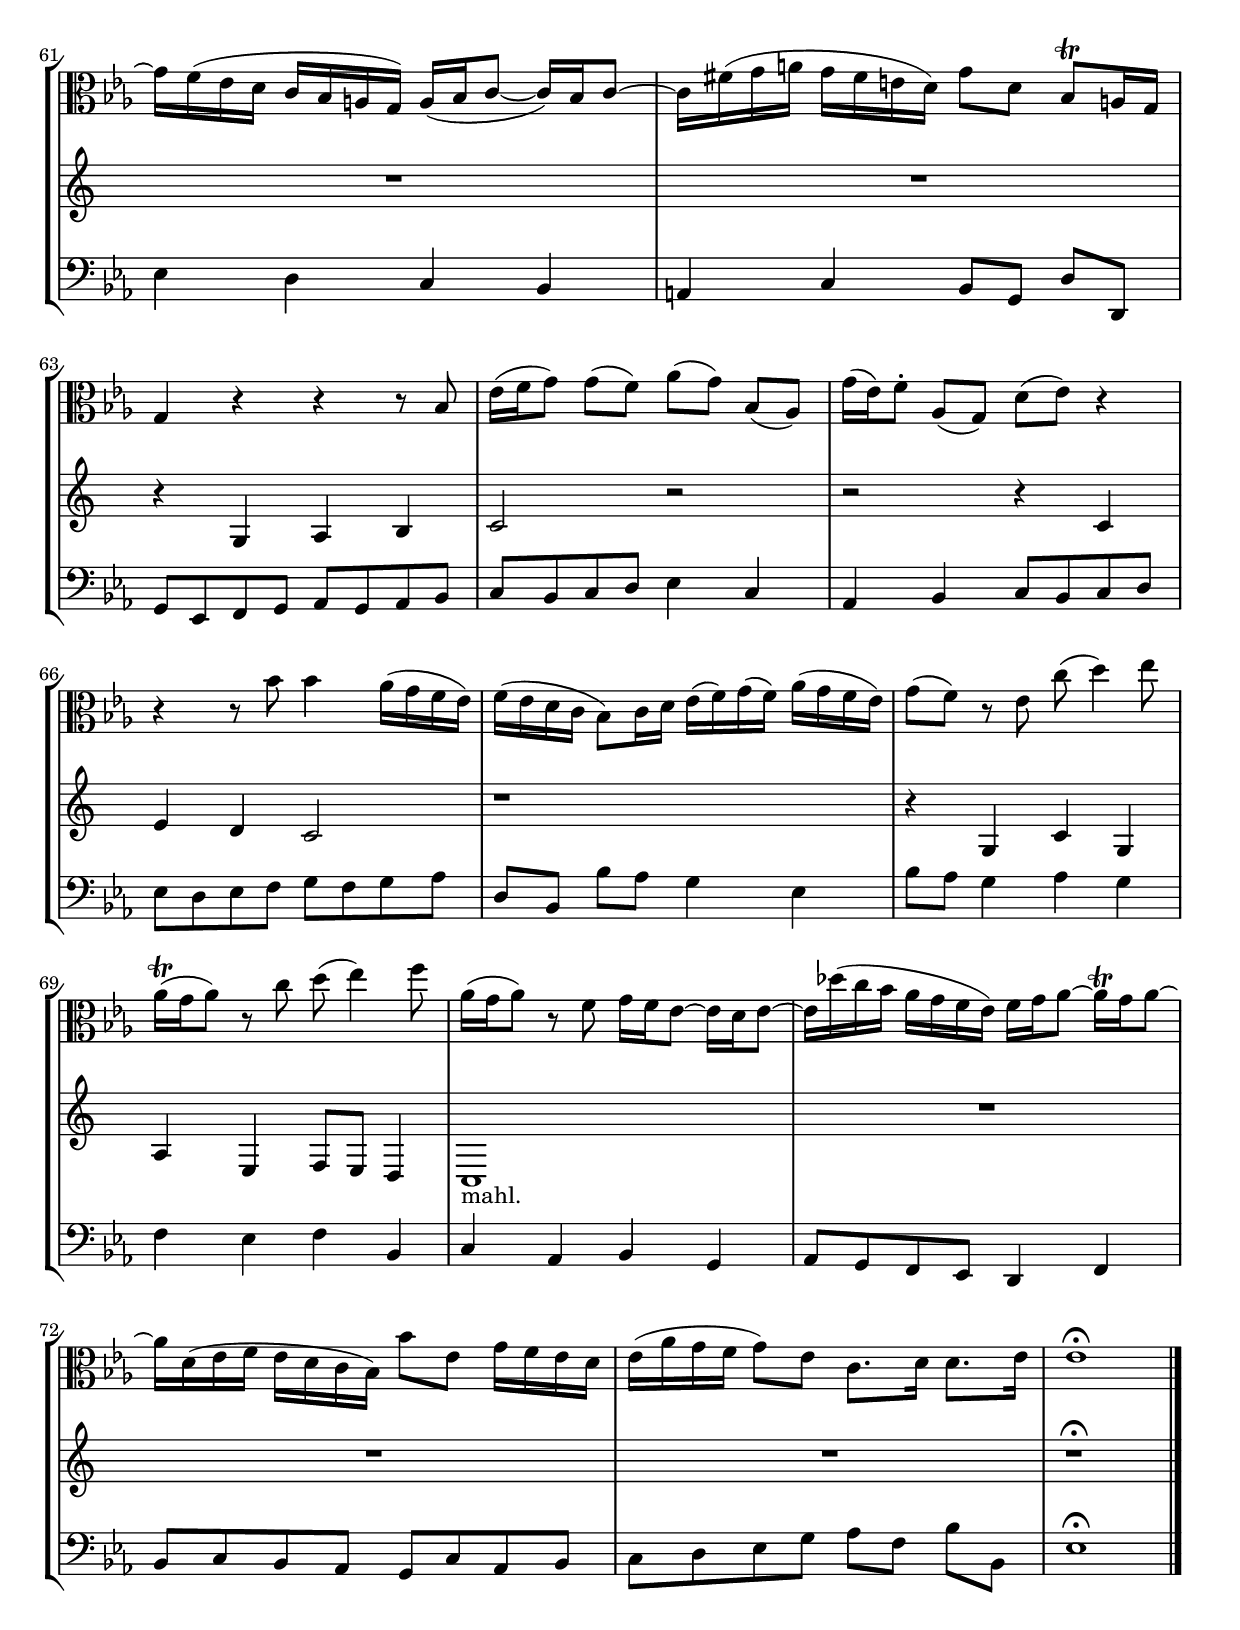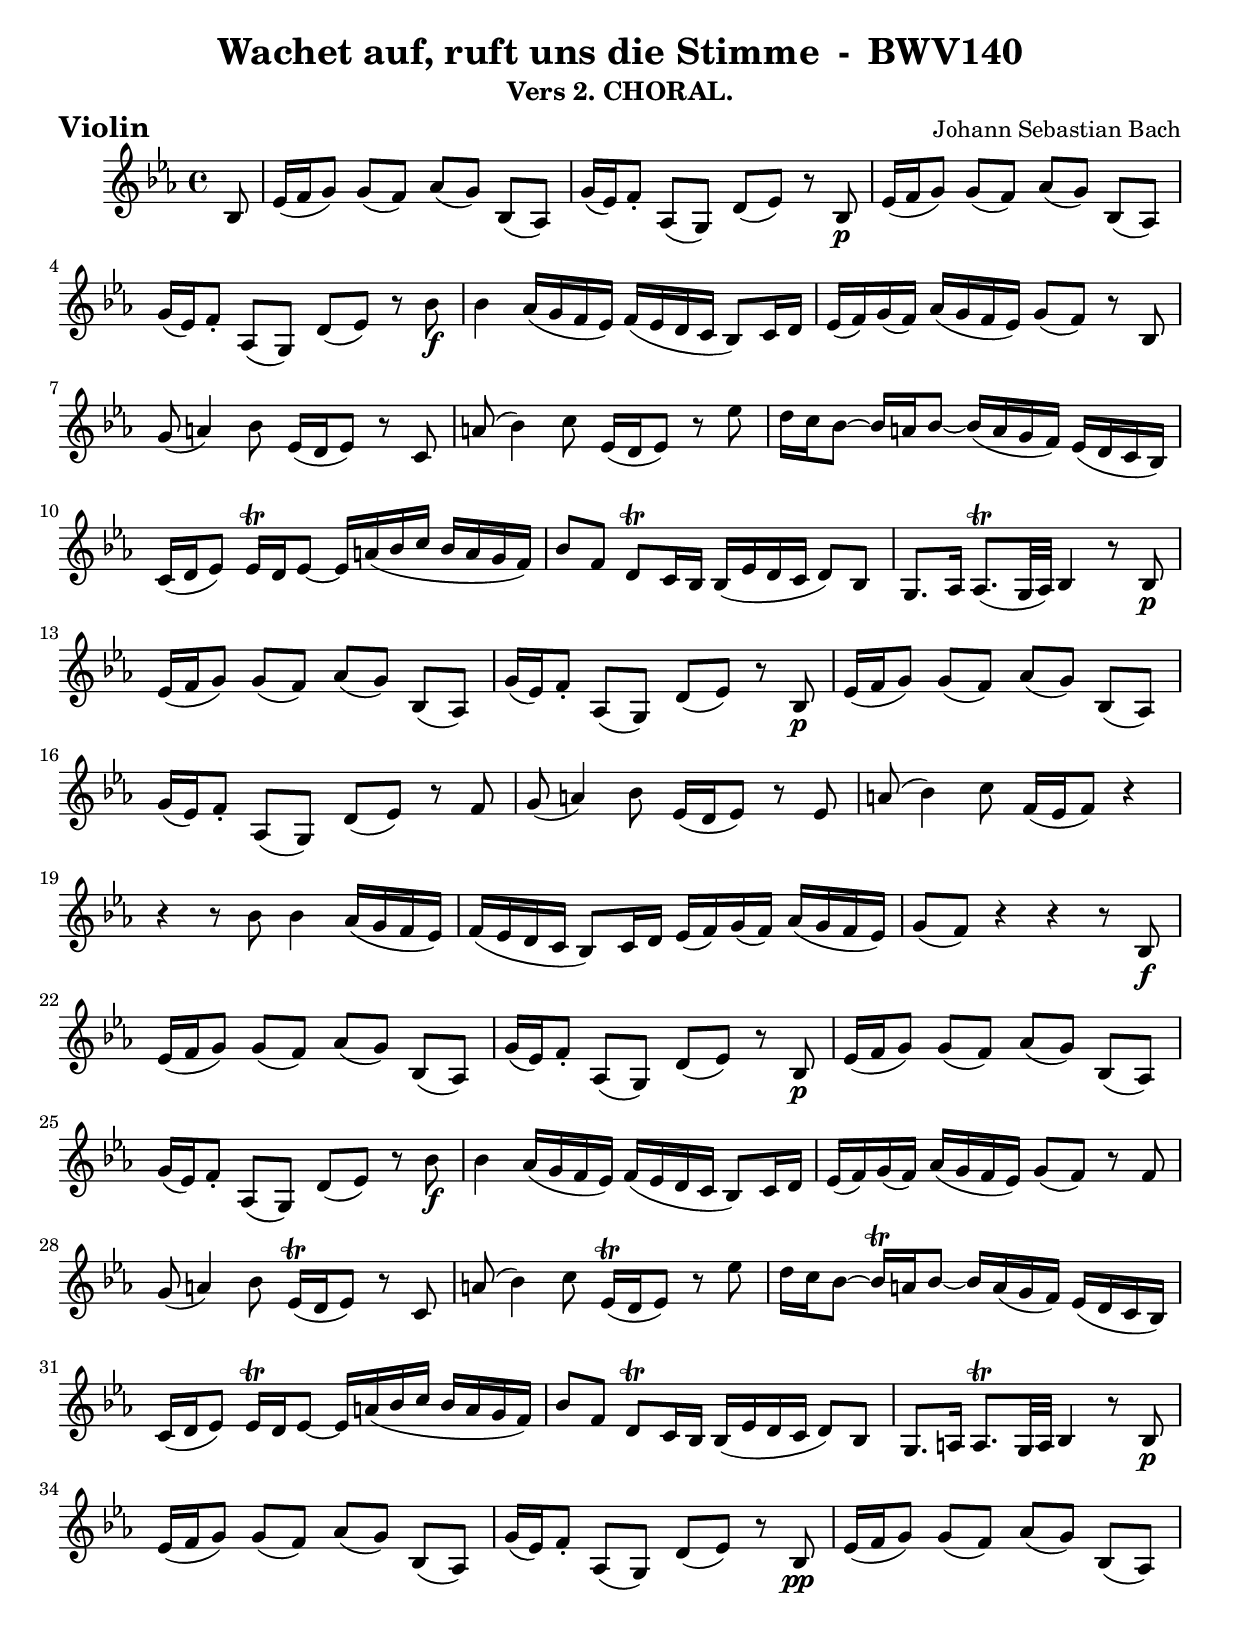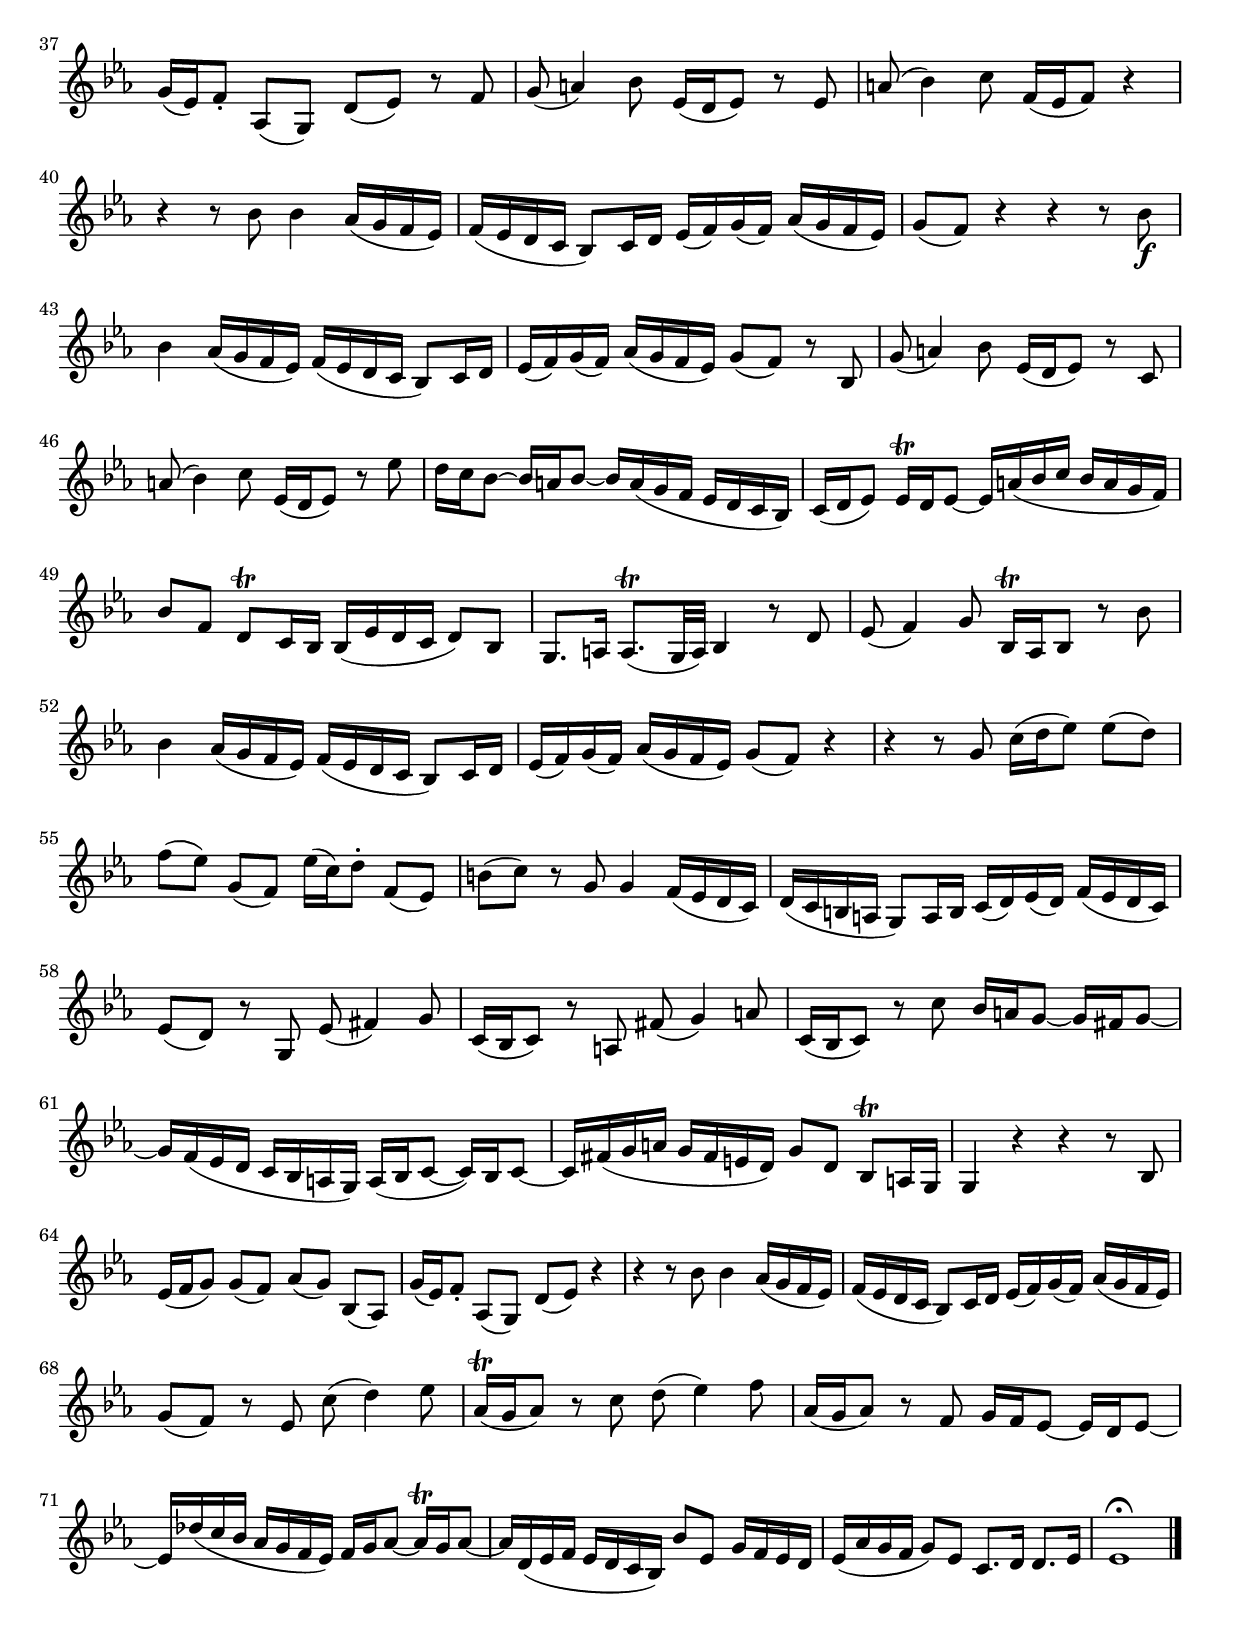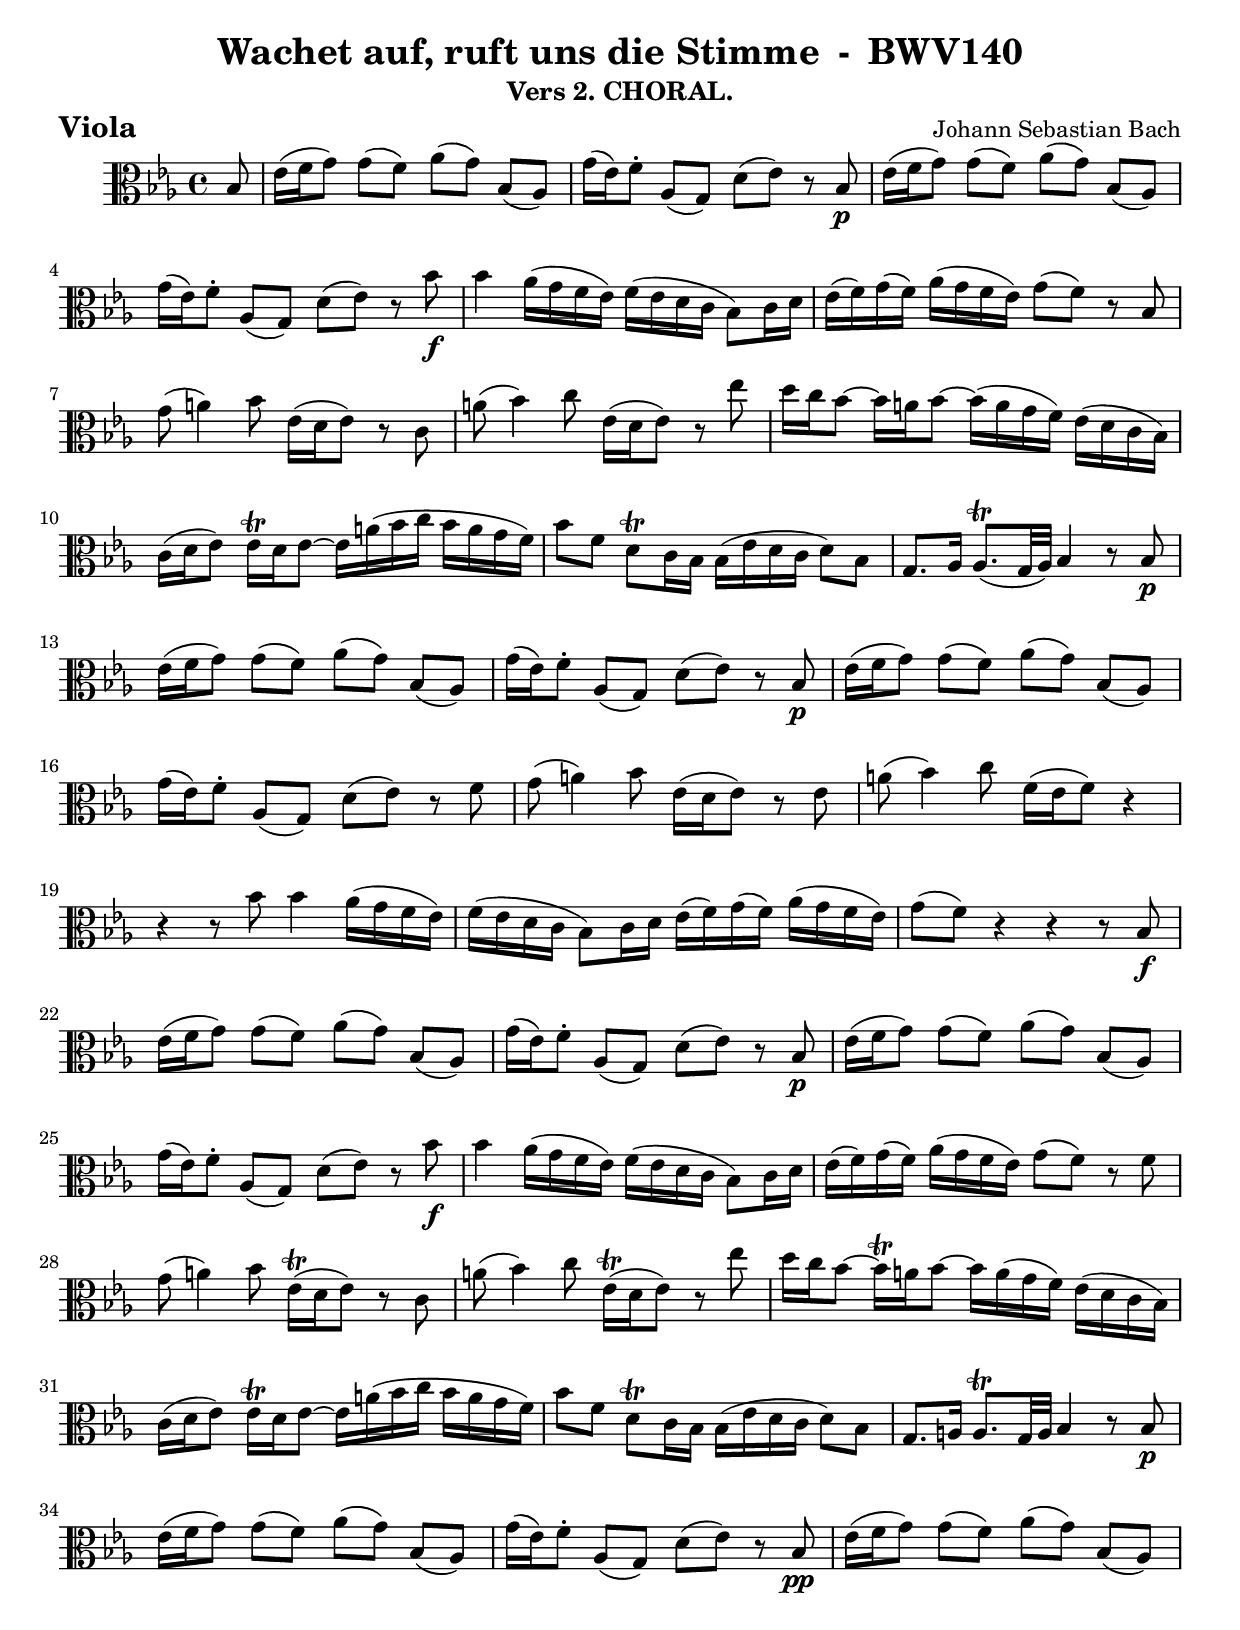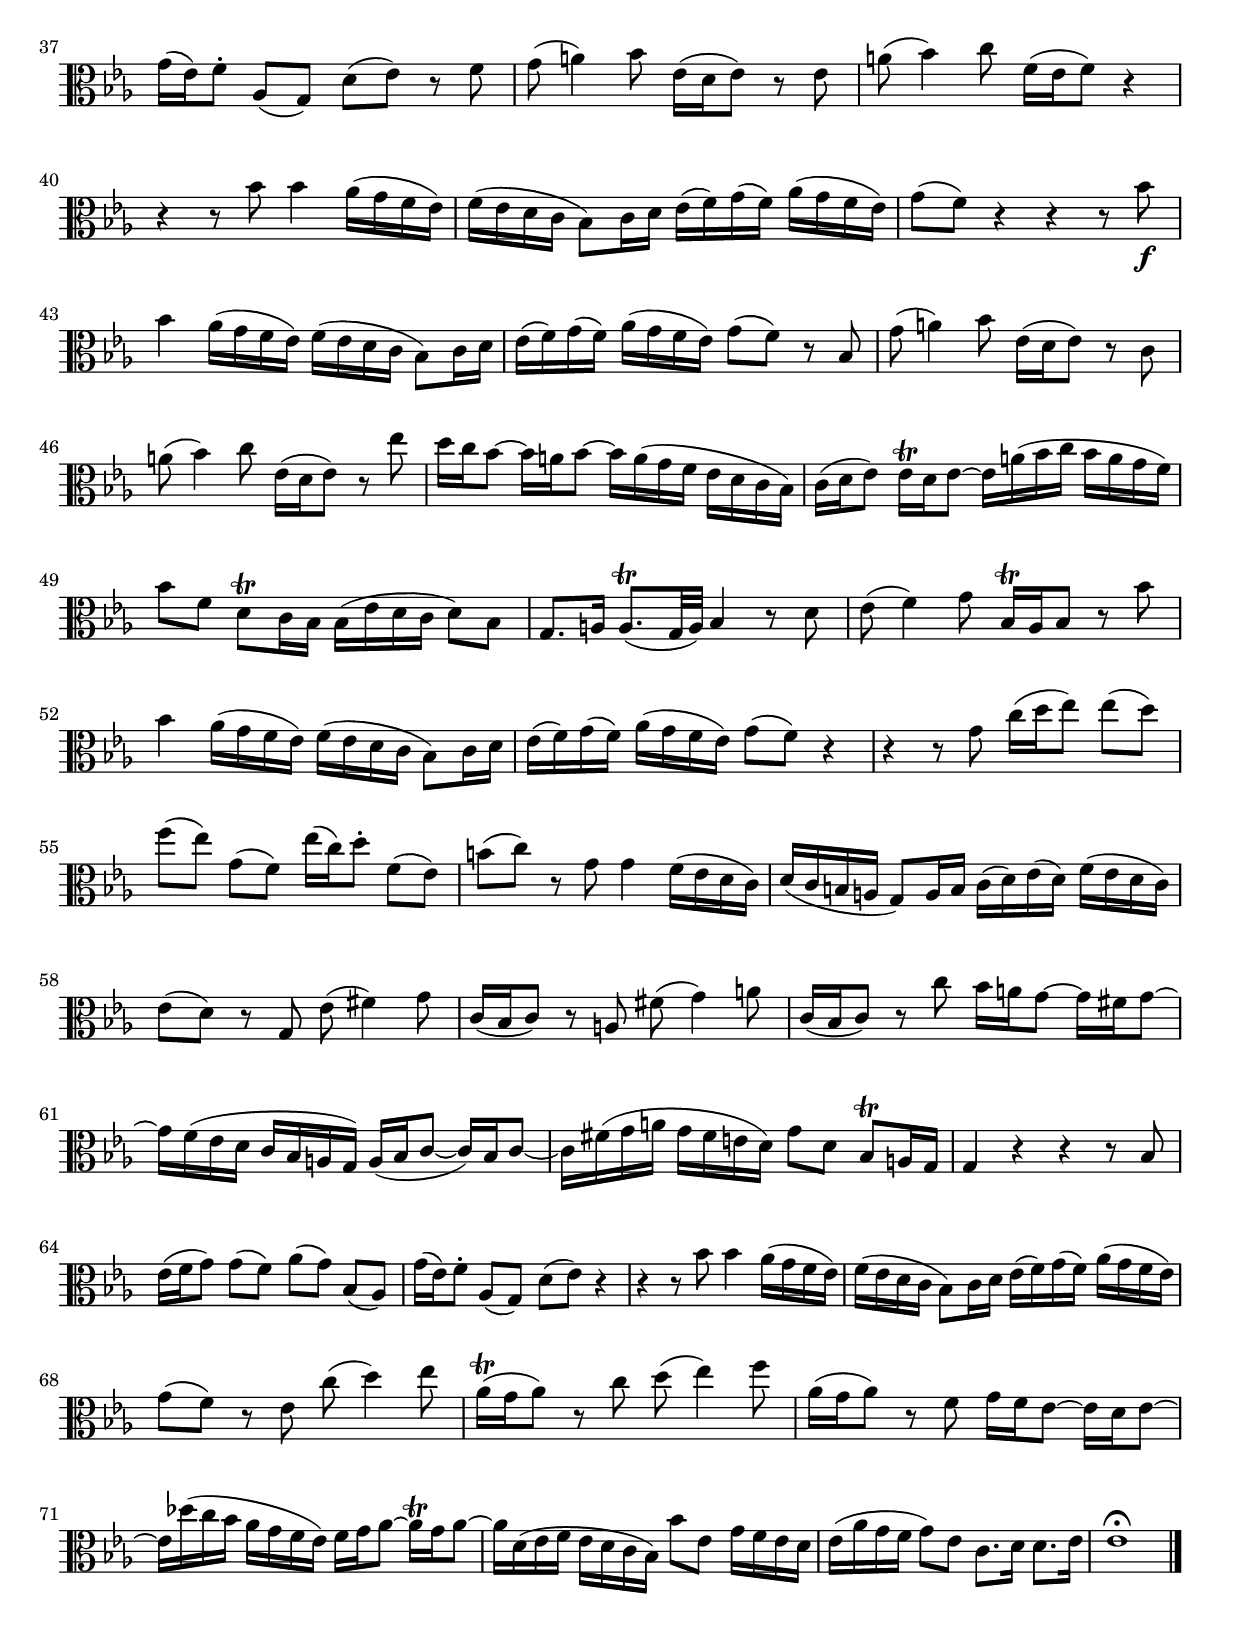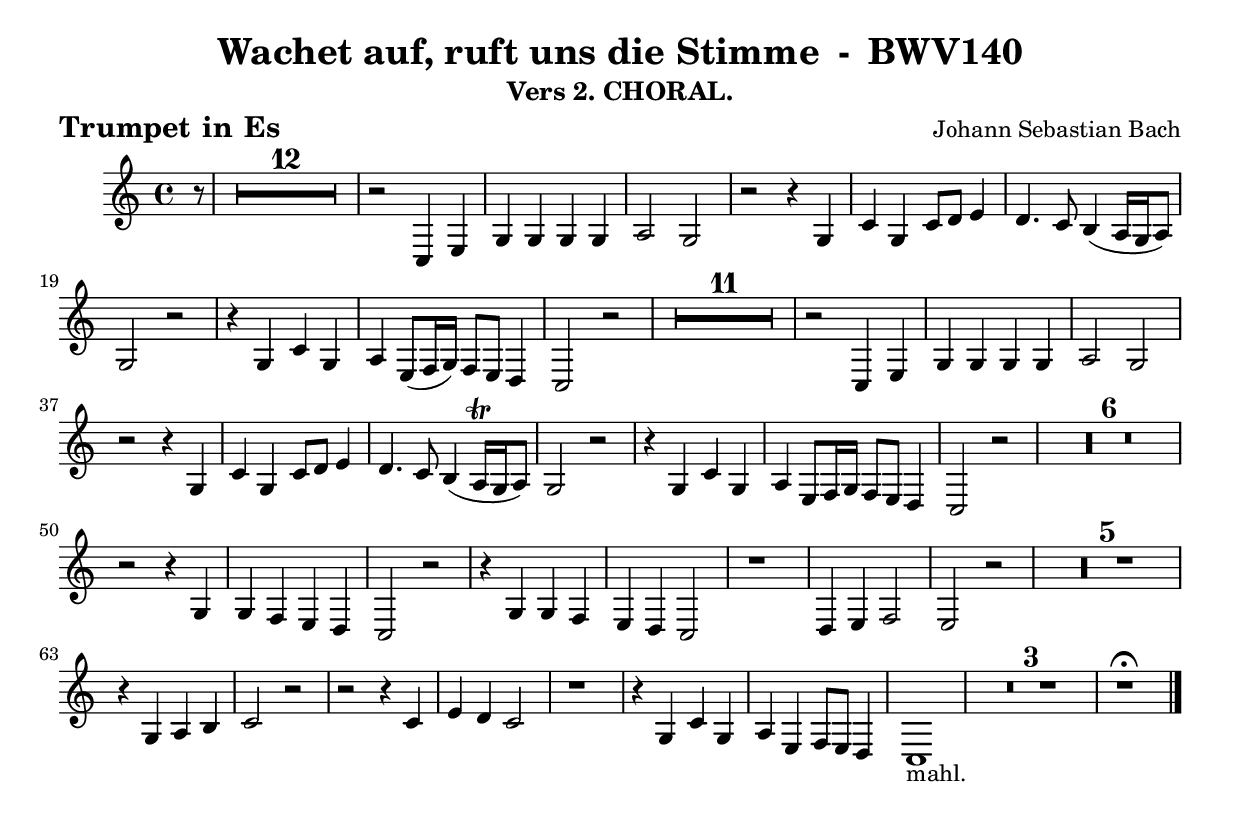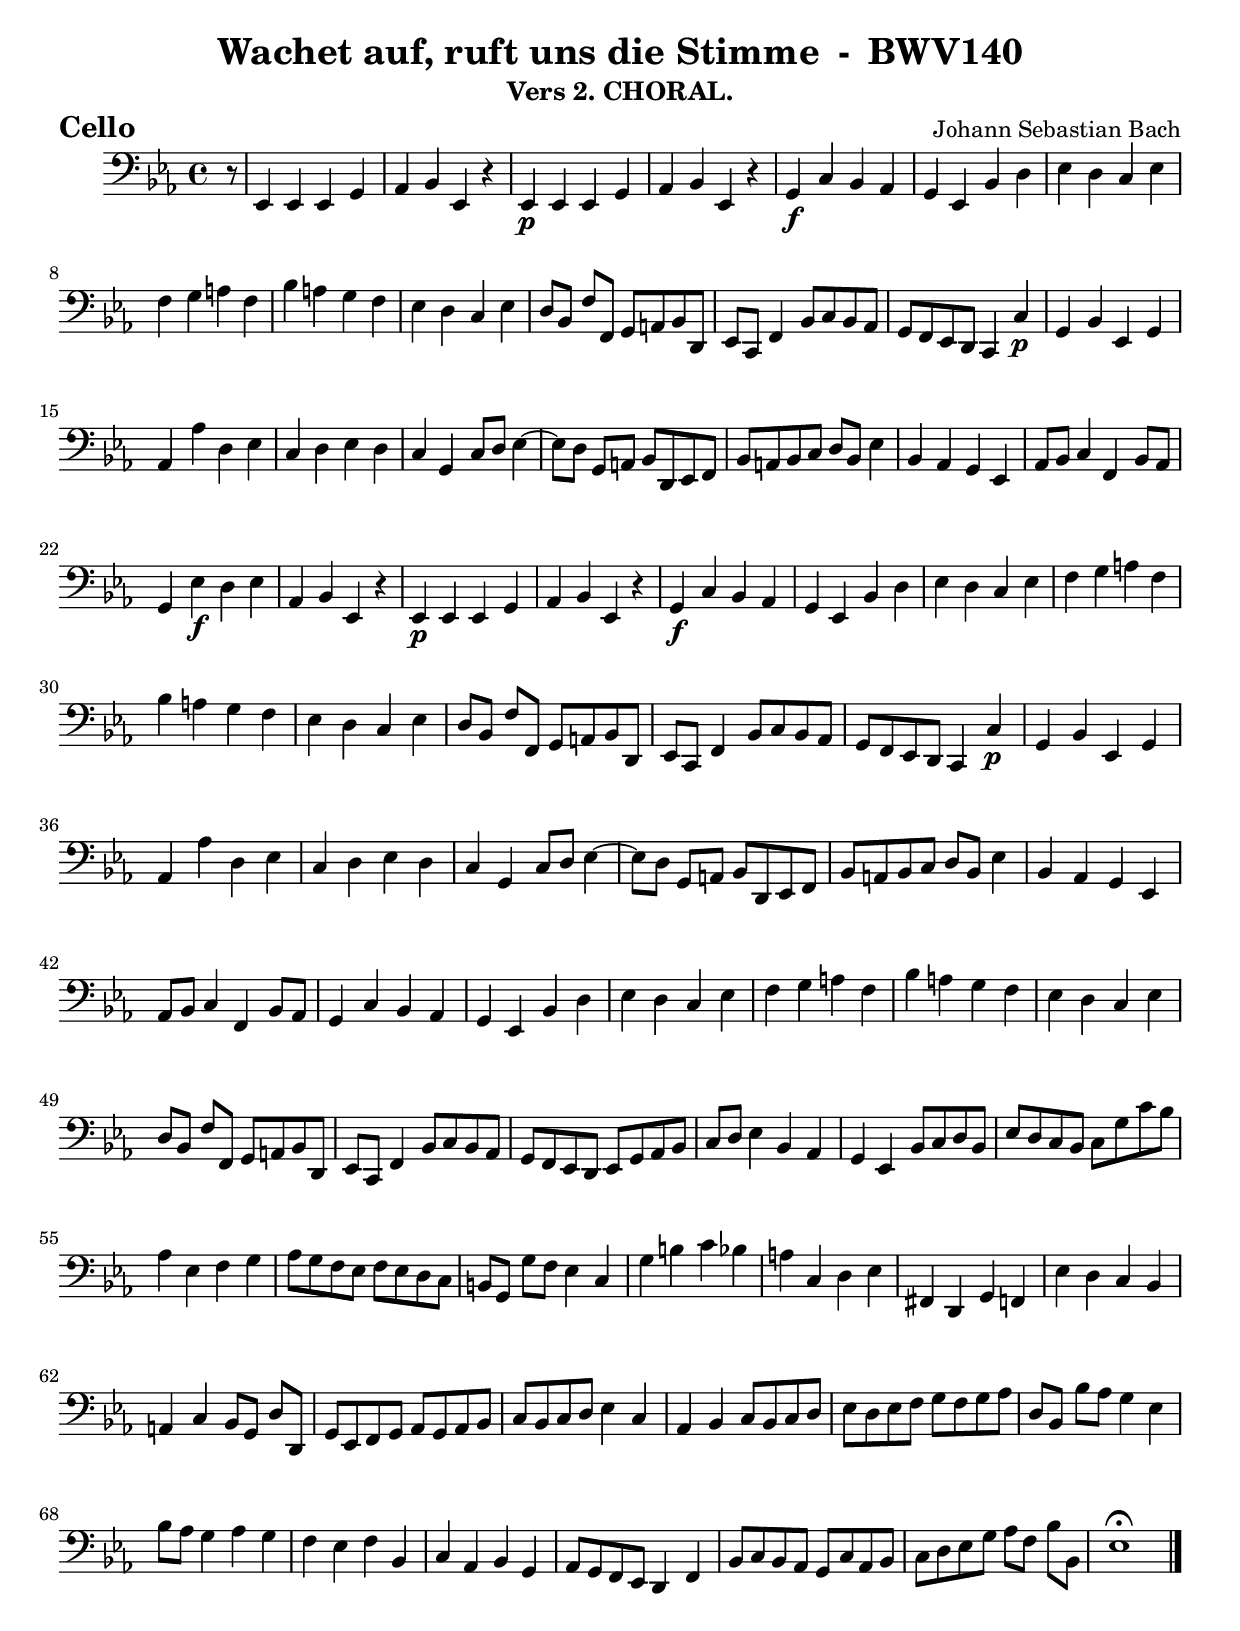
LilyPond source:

\version "2.22.1"
\include "articulate.ly"

voiceOne = \relative {
  \key es \major
  \partial 8
  bes8 |
  es16( f g8) g( f) as([ g)] bes,( as) |
  g'16( es) f8-. as,( g) d'( es) r bes\p |
  es16( f g8) g( f) as([ g)] bes,( as) |
  g'16( es) f8-. as,( g) d'( es) r bes'\f |
  bes4 as16( g f es) f( es d c bes8) c16 d |
  es16( f) g( f) as( g f es) g8( f) r bes, |
  g'8( a4) bes8 es,16( d es8) r c |
  a'8( bes4) c8 es,16( d es8) r es' |
  d16 c bes8 ~ bes16 a bes8 ~ bes16( a g f) es( d c bes) |
  c16( d es8) es16\trill d es8 ~ es16 a( bes c bes a g f) |
  bes8 f d\trill c16 bes bes( es d c d8) bes |
  g8. as16 as8.(\trill g32 as) bes4 r8 bes\p |
  es16( f g8) g( f) as([ g)] bes,( as) |
  g'16( es) f8-. as,( g) d'( es) r bes\p |
  es16( f g8) g( f) as([ g)] bes,( as) |
  g'16( es) f8-. as,( g) d'( es) r f |
  g8( a4) bes8 es,16( d es8) r es |
  a8( bes4) c8 f,16( es f8) r4 |
  r4 r8 bes bes4 as16( g f es) |
  f16( es d c bes8) c16 d es( f) g( f) as( g f es) |
  g8( f) r4 r r8 bes,\f |
  es16( f g8) g( f) as([ g)] bes,( as) |
  g'16( es) f8-. as,( g) d'( es) r bes\p |
  es16( f g8) g( f) as([ g)] bes,( as) |
  g'16( es) f8-. as,( g) d'( es) r bes'\f |
  bes4 as16( g f es) f( es d c bes8) c16 d |
  es16( f) g( f) as( g f es) g8( f) r f |
  g8( a4) bes8 es,16(\trill d es8) r c |
  a'8( bes4) c8 es,16(\trill d es8) r es' |
  d16 c bes8 ~ bes16\trill a bes8 ~ bes16 a( g f) es( d c bes) |
  c16( d es8) es16\trill d es8 ~ es16 a( bes c bes a g f) |
  bes8 f d\trill c16 bes bes( es d c d8) bes |
  g8. a16 a8.\trill g32 a bes4 r8 bes\p |
  es16( f g8) g( f) as([ g)] bes,( as) |
  g'16( es) f8-. as,( g) d'( es) r bes\pp |
  es16( f g8) g( f) as([ g)] bes,( as) |
  g'16( es) f8-. as,( g) d'( es) r f |
  g8( a4) bes8 es,16( d es8) r es |
  a8( bes4) c8 f,16( es f8) r4 |
  r4 r8 bes bes4 as16( g f es) |
  f16( es d c bes8) c16 d es( f) g( f) as( g f es) |
  g8( f) r4 r r8 bes\f |
  bes4 as16( g f es) f( es d c bes8) c16 d |
  es16( f) g( f) as( g f es) g8( f) r bes, |
  g'8( a4) bes8 es,16( d es8) r c |
  a'8( bes4) c8 es,16( d es8) r es' |
  d16 c bes8 ~ bes16 a bes8 ~ bes16 a( g f es d c bes) |
  c16( d es8) es16\trill d es8 ~ es16 a( bes c bes a g f) |
  bes8 f d\trill c16 bes bes( es d c d8) bes |
  g8. a16 a8.(\trill g32 a) bes4 r8 d |
  es8( f4) g8 bes,16\trill as bes8 r bes' |
  bes4 as16( g f es) f( es d c bes8) c16 d |
  es16( f) g( f) as( g f es) g8( f) r4 |
  r4 r8 g c16( d es8) es( d) |
  f8([ es)] g,([ f)] es'16( c) d8-. f,( es) |
  b'8( c) r g g4 f16( es d c) |
  d16( c b a g8) a16 b c( d) es( d) f( es d c) |
  es8( d) r g, es'( fis4) g8 |
  c,16( bes c8) r a fis'( g4) a8 |
  c,16( bes c8) r c' bes16 a g8 ~ g16 fis g8 ~ |
  g16 f( es d c bes a g) a( bes c8 ~ c16) bes c8 ~ |
  c16 fis( g a g fis e d) g8 d bes\trill a16 g |
  g4 r r r8 bes |
  es16( f g8) g( f) as([ g)] bes,([ as)] |
  g'16( es) f8-. as,( g) d'( es) r4 |
  r4 r8 bes' bes4 as16( g f es) |
  f16( es d c bes8) c16 d es( f) g( f) as( g f es) |
  g8( f) r es c'( d4) es8 |
  as,16(\trill g as8) r c d( es4) f8 |
  as,16( g as8) r f g16 f es8 ~ es16 d es8 ~ |
  es16 des'( c bes as g f es) f g as8 ~ as16\trill g as8 ~ |
  as16 d,( es f es d c bes) bes'8 es, g16 f es d |
  es16( as g f g8) es c8. d16 d8. es16 |
  es1\fermata
  \bar "|."
}

voiceTwo = \relative {
  \key es \major
  \partial 8
  r8 |
  R1*12 |
  r2 es4 g |
  bes4 bes bes bes |
  c2 bes |
  r2 r4 bes |
  es4 bes es8 f g4 |
  f4. es8 d4( c16 bes c8) |
  bes2 r |
  r4 bes es bes |
  c g8( as16 bes) as8 g f4 |
  es2 r2 |
  R1*11 |
  r2 es4 g |
  bes4 bes bes bes |
  c2 bes |
  r2 r4 bes |
  es4 bes es8 f g4 |
  f4. es8 d4( c16\trill bes c8) |
  bes2 r |
  r4 bes es bes |
  c g8 as16 bes as8 g f4 |
  es2 r2 |
  R1*6 |
  r2 r4 bes' |
  bes4 as g f |
  es2 r |
  r4 bes' bes as |
  g4 f es2 |
  r1 |
  f4 g as2 |
  g2 r |
  R1*5 |
  r4 bes c d |
  es2 r |
  r2 r4 es |
  g4 f es2 |
  r1 |
  r4 bes es bes |
  c4 g as8 g f4 |
  es1-\markup { "mahl." } |
  R1*3 |
  r1\fermata |
  \bar "|."
}

voiceThree = \relative es, {
  \key es \major
  \partial 8
  r8 |
  es4 es es g |
  as4 bes es, r |
  es4\p es es g |
  as4 bes es, r |
  g4\f c bes as |
  g4 es bes' d |
  es4 d c es |
  f4 g a f |
  bes4 a g f |
  es4 d c es |
  d8[ bes] f'[ f,] g a bes d, |
  es8 c f4 bes8 c bes as |
  g8 f es d c4 c'\p |
  g4 bes es, g |
  as4 as' d, es |
  c4 d es d |
  c4 g c8 d es4 ~ |
  es8[ d] g,[ a] bes d, es f |
  bes8 a bes c d bes es4 |
  bes4 as g es |
  as8 bes c4 f, bes8 as |
  g4 es'\f d es |
  as,4 bes es, r |
  es4\p es es g |
  as4 bes es, r |
  g4\f c bes as |
  g4 es bes' d |
  es4 d c es |
  f4 g a f |
  bes4 a g f |
  es4 d c es |
  d8[ bes] f'[ f,] g a bes d, |
  es8 c f4 bes8 c bes as |
  g8 f es d c4 c'\p |
  g4 bes es, g |
  as4 as'd, es |
  c4 d es d |
  c4 g c8 d es4 ~ |
  es8[ d] g,[ a] bes d, es f |
  bes8 a bes c d bes es4 |
  bes4 as g es |
  as8 bes c4 f, bes8 as |
  g4 c bes as |
  g4 es bes' d |
  es4 d c es |
  f4 g a f |
  bes4 a g f |
  es4 d c es |
  d8[ bes] f'[ f,] g a bes d, |
  es8 c f4 bes8 c bes as |
  g8 f es d es g as bes |
  c8 d es4 bes as |
  g4 es bes'8 c d bes |
  es8 d c bes c g' c bes |
  as4 es f g |
  as8 g f es f es d c |
  b8[  g] g'[ f] es4 c |
  g'4 b c bes |
  a4 c, d es |
  fis,4 d g f |
  es'4 d c bes |
  a4 c bes8[ g] d'[ d,] |
  g8 es f g as g as bes |
  c8 bes c d es4 c |
  as4 bes c8 bes c d |
  es8 d es f g f g as |
  d,8[ bes] bes'[ as] g4 es |
  bes'8 as g4 as g |
  f4 es f bes, |
  c4 as bes g |
  as8 g f es d4 f |
  bes8 c bes as g c as bes |
  c8 d es g as[ f] bes[ bes,] |
  es1\fermata |
  \bar "|."
}

commonMidi = \midi {
  \context {
    \Score
    \remove "Timing_translator"
  }
  \context {
     \Staff
     \consists "Timing_translator"
  }
  \tempo 4 = 72
}

partCommonLayout = \layout {
  indent = 0.75\cm
}

\paper {
  top-margin = 10\mm
  bottom-margin = 20\mm
  print-page-number = ##f
  ragged-right = ##f
  ragged-bottom = ##f
  ragged-last = ##f
  ragged-last-bottom = ##f
}

\header {
  title = \markup { "Wachet auf, ruft uns die Stimme" \hspace #1.0 "-" \hspace #1.0 "BWV140" } 
  subtitle = "Vers 2. CHORAL."
  composer = "Johann Sebastian Bach"
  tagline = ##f
}

\book {
  \score {
    \new StaffGroup <<
      \new Staff \with {
         instrumentName = \markup \bold \center-column { "Violino I.II." "e Viola." }
      } {
        \clef alto
        \voiceOne
      }
      \new Staff \with {
        instrumentName = \markup \bold \center-column { "Tenore." }
      } {
        \set Staff.clefGlyph = #"clefs.C"
        \set Staff.clefPosition = #2
        \set Staff.middleCPosition = #2
        \set Staff.middleCClefPosition = #2
        \voiceTwo
      }
      \new Staff \with {
        instrumentName = \markup \bold \center-column { "Continuo." }
      } {
        \clef bass
        \voiceThree
      }
    >>
    \layout {
      indent = 2.5\cm
    }
  }
}

\book {
  \score {
    \new StaffGroup <<
      \new Staff \with {
        instrumentName = \markup \bold \center-column { "Violin" }
      } {
        \clef treble
        \voiceOne
      }
      \new Staff \with {
        instrumentName = \markup \bold \center-column { "Trumpet" "in Es" }
      } \transpose es c { 
        \clef treble
        \voiceTwo
      }
      \new Staff \with {
        instrumentName = \markup \bold \center-column { "Cello" }
      } {
        \clef bass
        \voiceThree
      }
    >>
    \layout {
      indent = 2.0\cm
    }
  }
}

\book {
  \score {
    \new StaffGroup <<
      \new Staff \with {
        instrumentName = \markup \bold \center-column { "Viola" }
      } {
        \clef alto
        \voiceOne
      }
      \new Staff \with {
        instrumentName = \markup \bold \center-column { "Trumpet" "in Es" }
      } \transpose es c { 
        \clef treble
        \voiceTwo
      }
      \new Staff \with {
        instrumentName = \markup \bold \center-column { "Cello" }
      } {
        \clef bass
        \voiceThree
      }
    >>
    \layout {
      indent = 2.0\cm
    }
  }
}

\book {
  \header {
    poet = \markup { \huge \bold "Violin" }
  }
  \score {
    \partCommonLayout
    \new Staff {
      \clef treble
      \voiceOne
    }
  }
}

\book {
  \header {
    poet = \markup { \huge \bold "Viola" }
  }
  \score {
    \partCommonLayout
    \new Staff {
      \clef alto
      \voiceOne
    }
  }
}

\book {
  \paper {
     ragged-last-bottom = ##t
  }
  \header {
    poet = \markup { \huge \bold { "Trumpet" \hspace #0.5 "in" \hspace #0.5 "Es" } }
  }
  \score {
    \partCommonLayout
    \new Staff \transpose es c { 
      \clef treble
      \compressEmptyMeasures
      \voiceTwo
    }
  }
}

\book {
  \header {
    poet = \markup { \huge \bold "Cello" }
  }
  \score {
    \partCommonLayout
    \new Staff {
      \clef bass
      \voiceThree
    }
  }
}

#(ly:set-option 'midi-extension "midi")
\book {
  \score {
    \articulate <<
      \new Staff <<
        \new Staff {
          \set Staff.midiInstrument = #"violin"
          \voiceOne
        }
        \new Staff {
          \set Staff.midiInstrument = #"trumpet"
          \voiceTwo
        }
        \new Staff {
          \set Staff.midiInstrument = #"cello"
          \voiceThree
        }
      >>
    >>
    \commonMidi
  }
}

#(ly:set-option 'midi-extension "midi")
\book {
  \score {
    \articulate <<
      \new Staff {
        \set Staff.midiInstrument = #"violin"
        \voiceOne
      }
    >>
    \commonMidi
  }
}

#(ly:set-option 'midi-extension "midi")
\book {
  \score {
    \articulate <<
      \new Staff {
        \set Staff.midiInstrument = #"trumpet"
        \voiceTwo
      }
    >>
    \commonMidi
  }
}

#(ly:set-option 'midi-extension "midi")
\book {
  \score {
    \articulate <<
      \new Staff {
        \set Staff.midiInstrument = #"cello"
        \voiceThree
      }
    >>
    \commonMidi
  }
}
